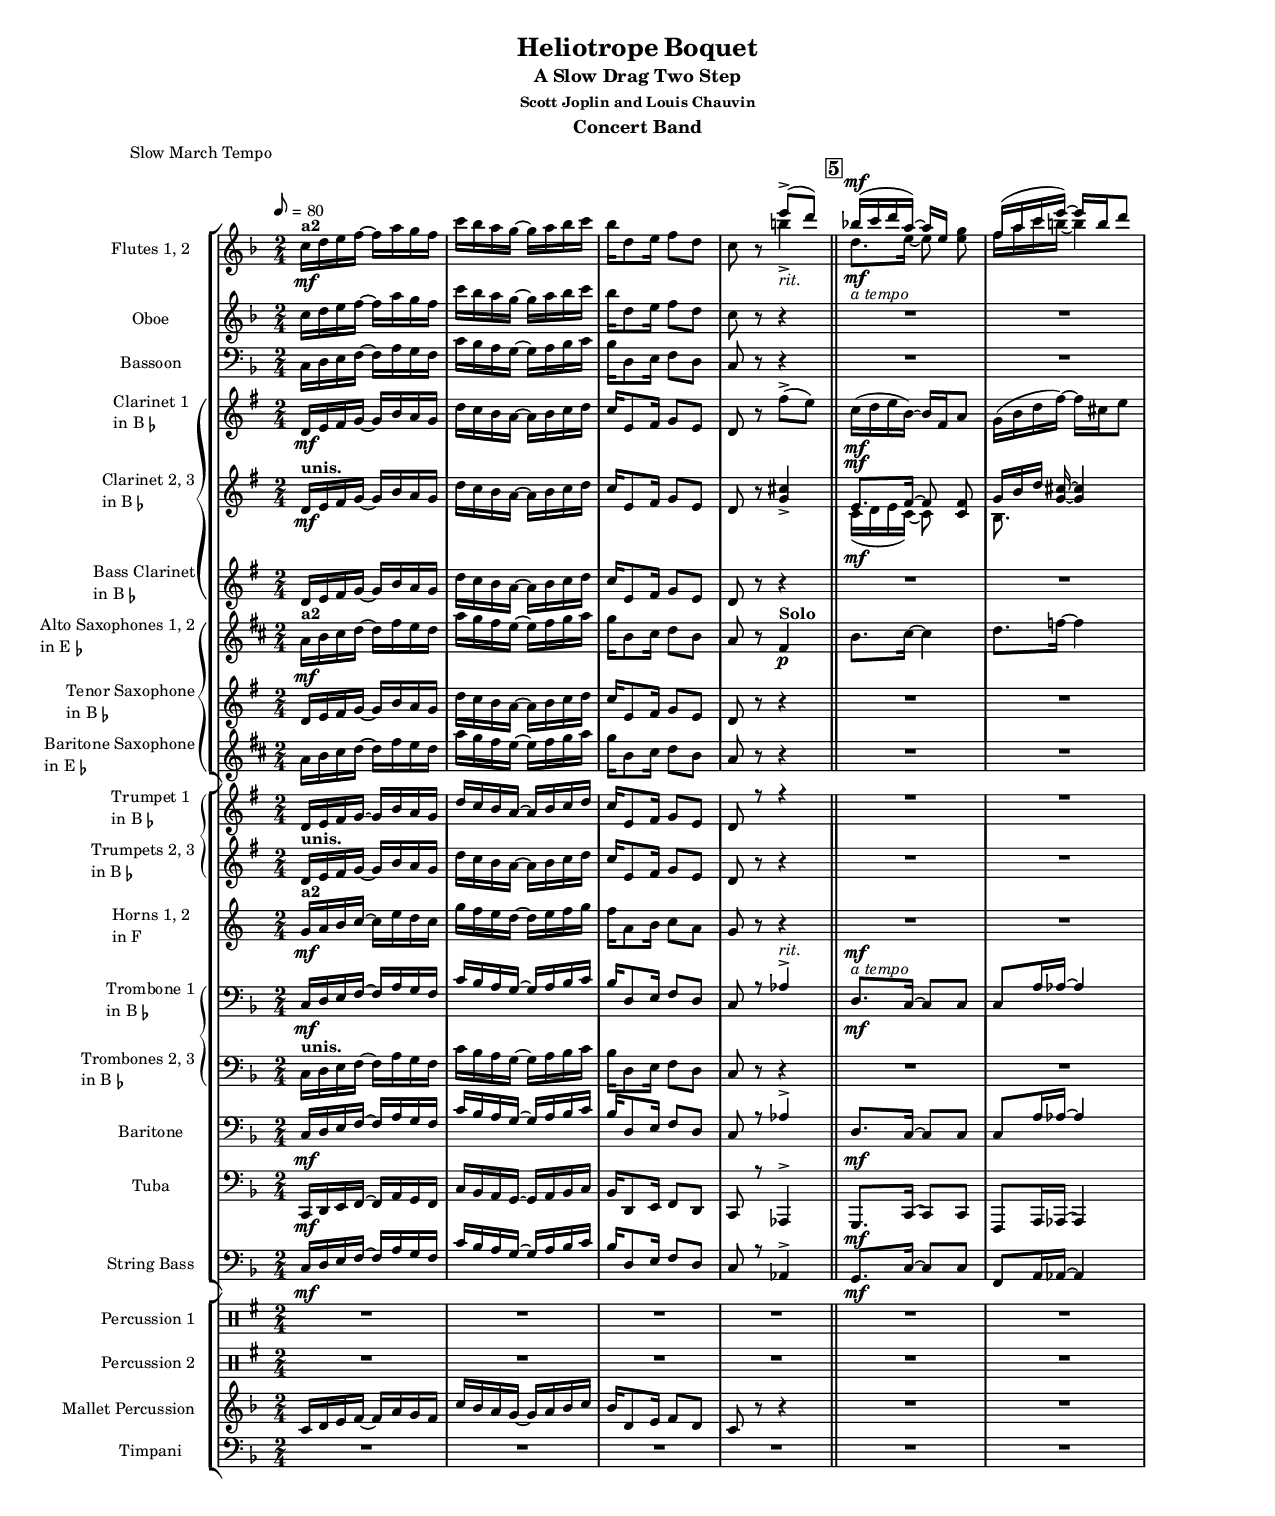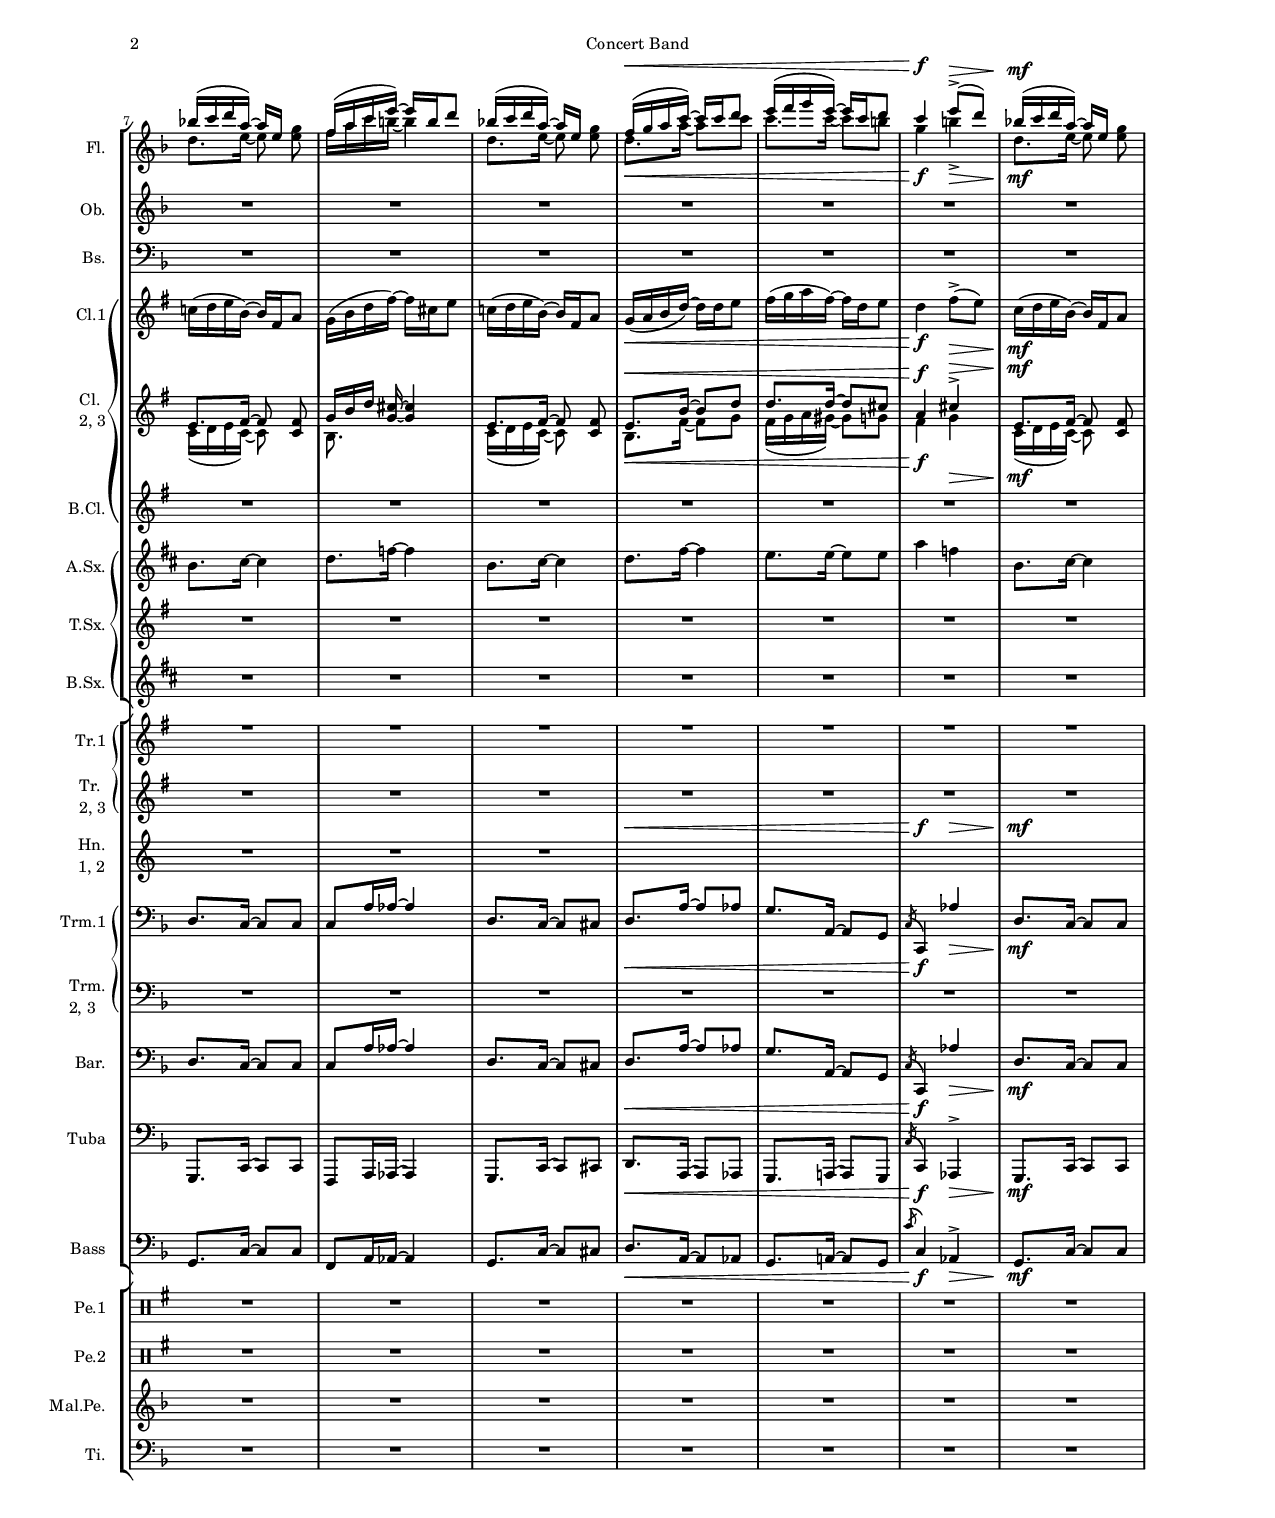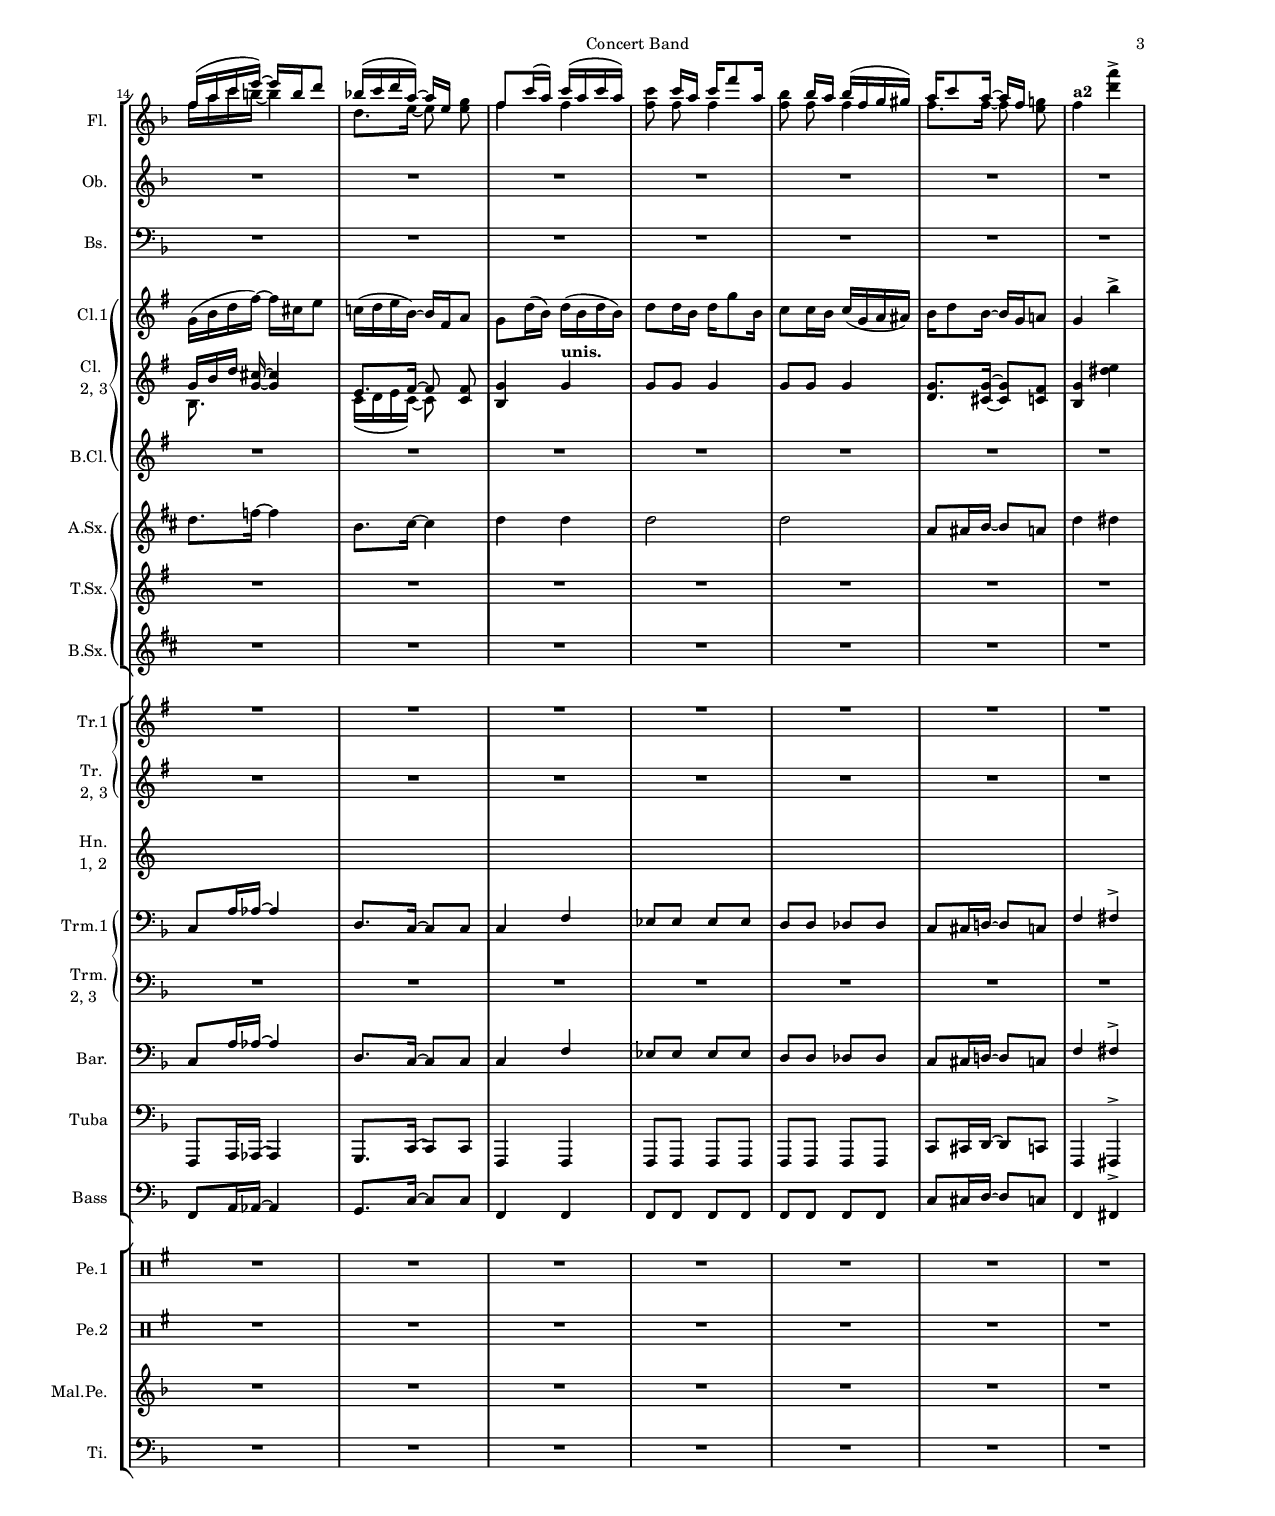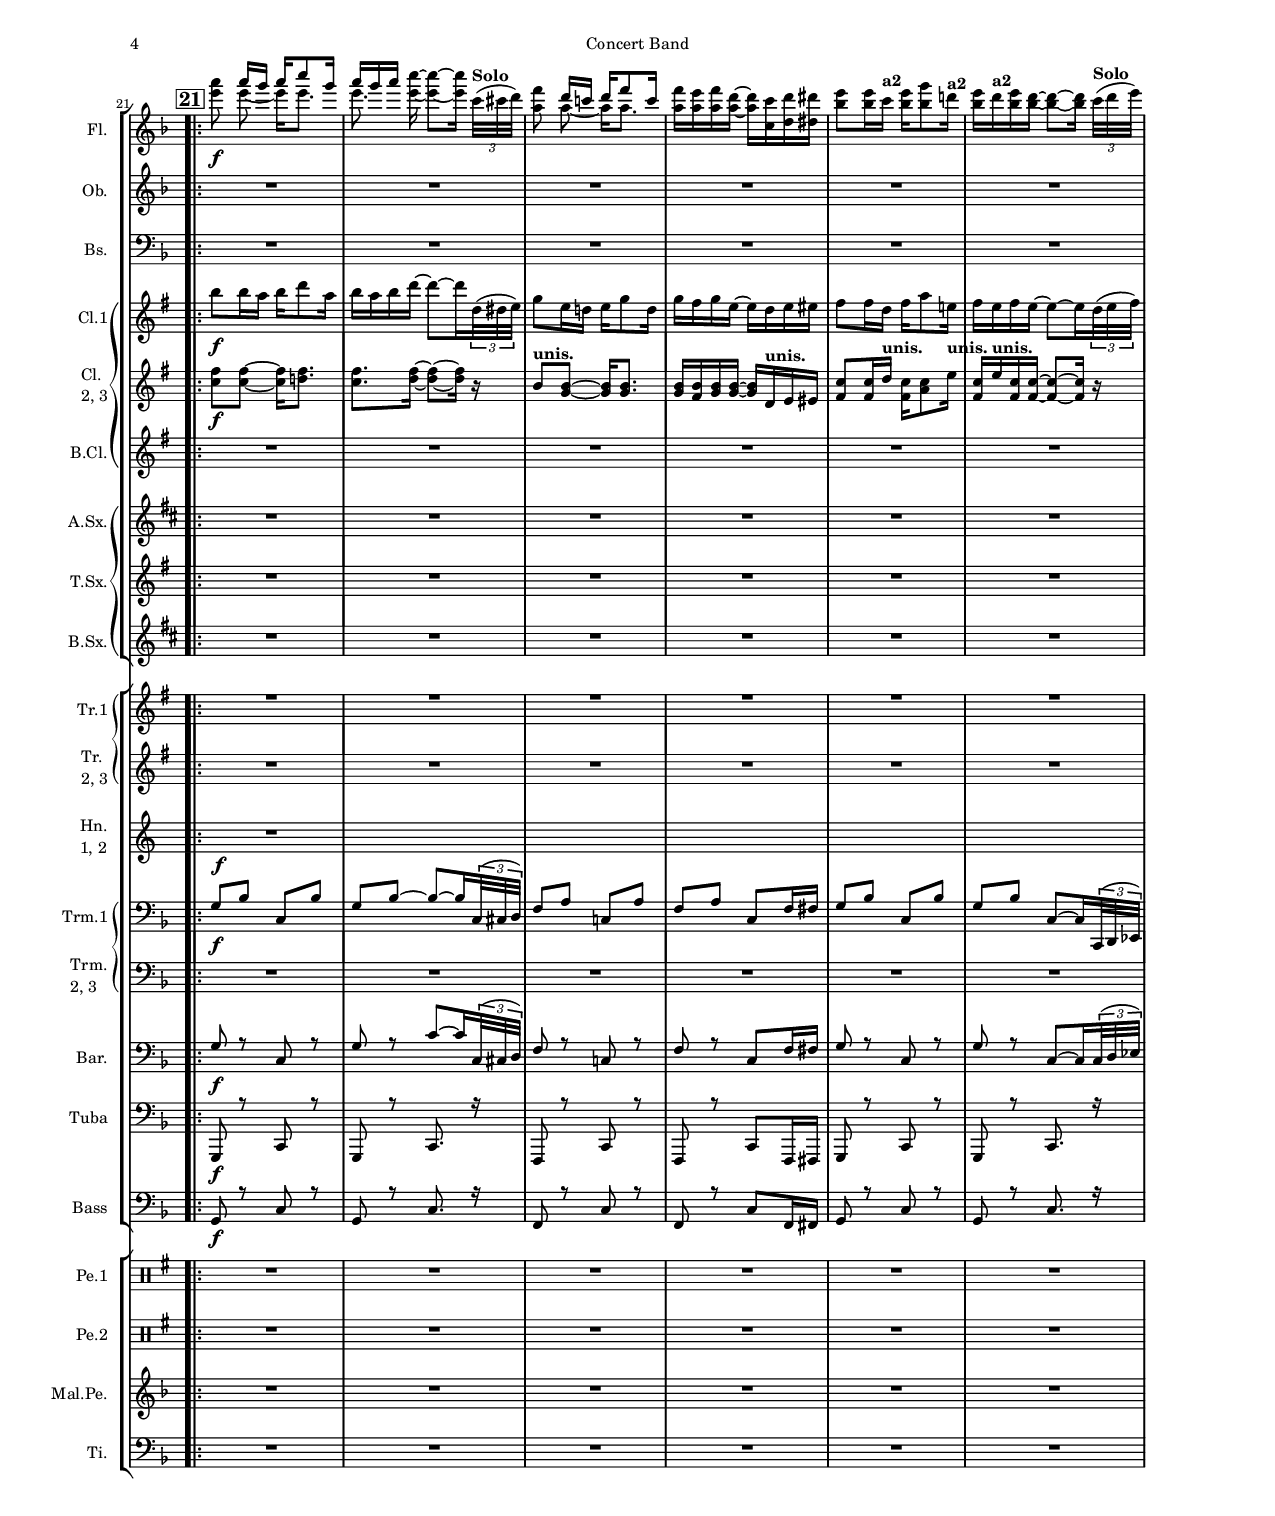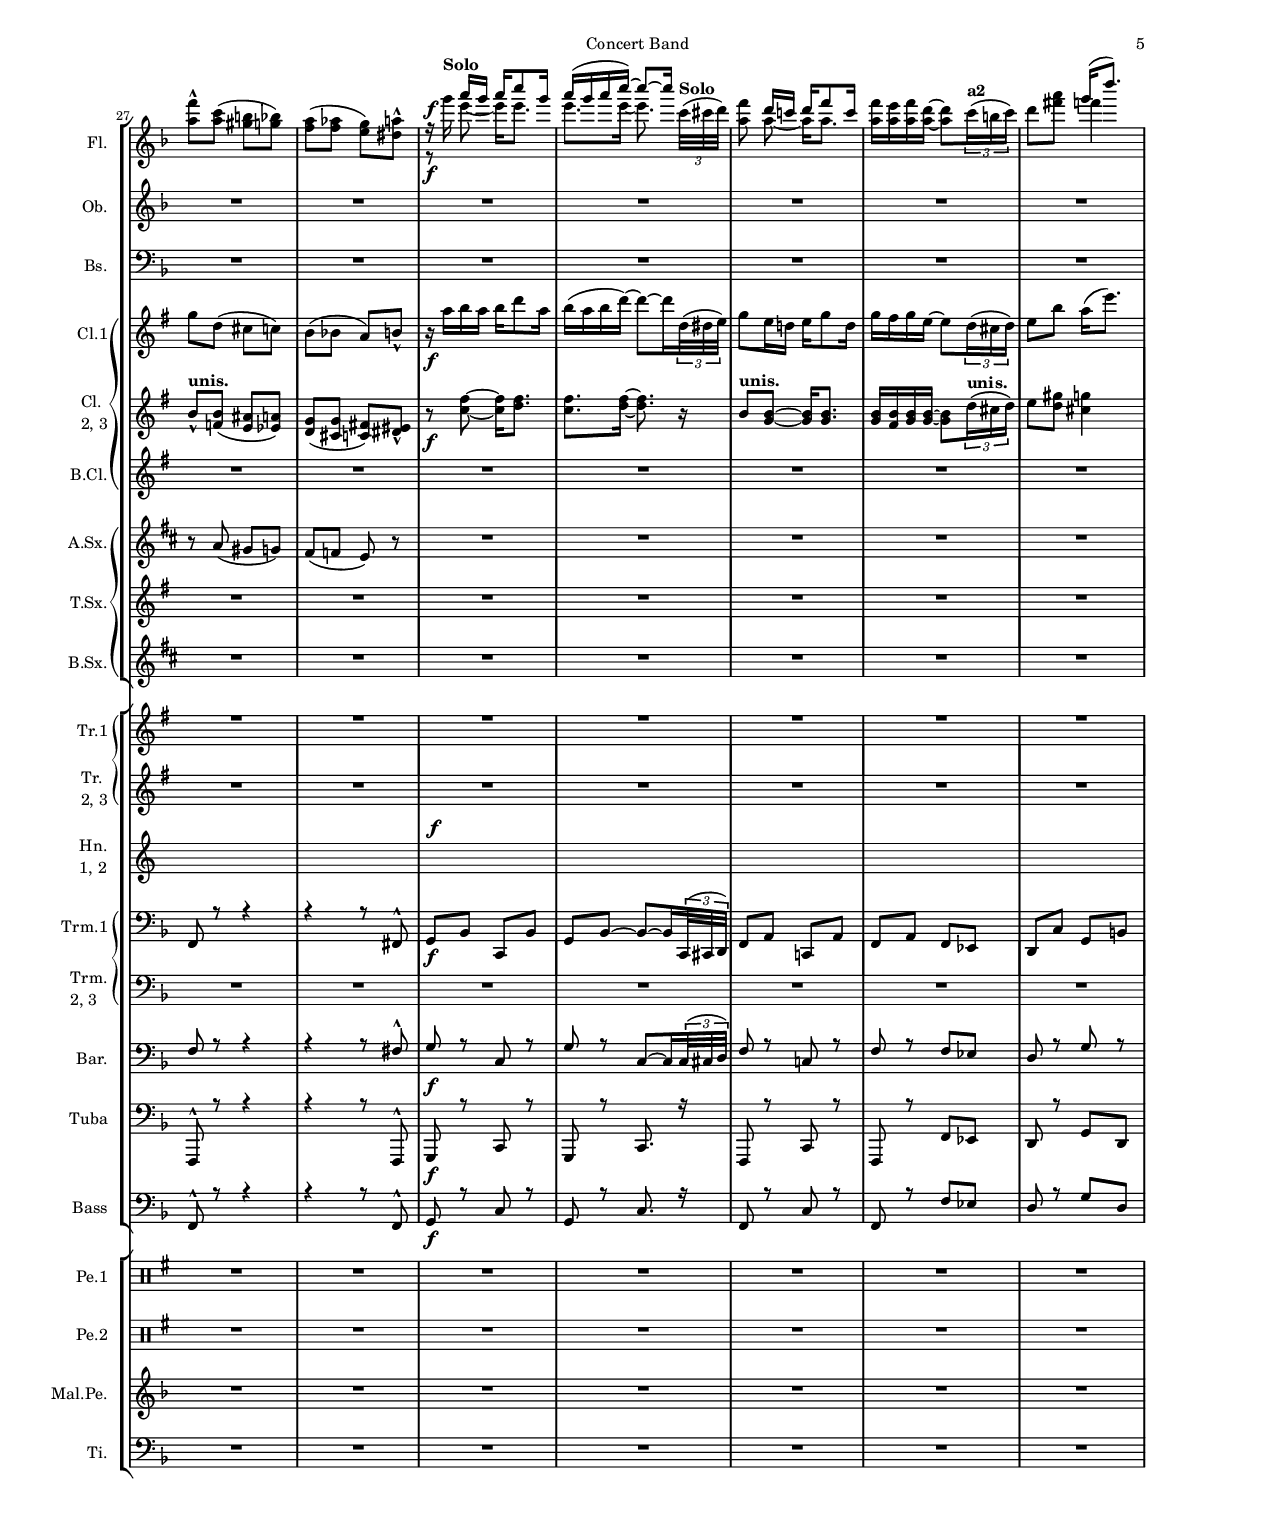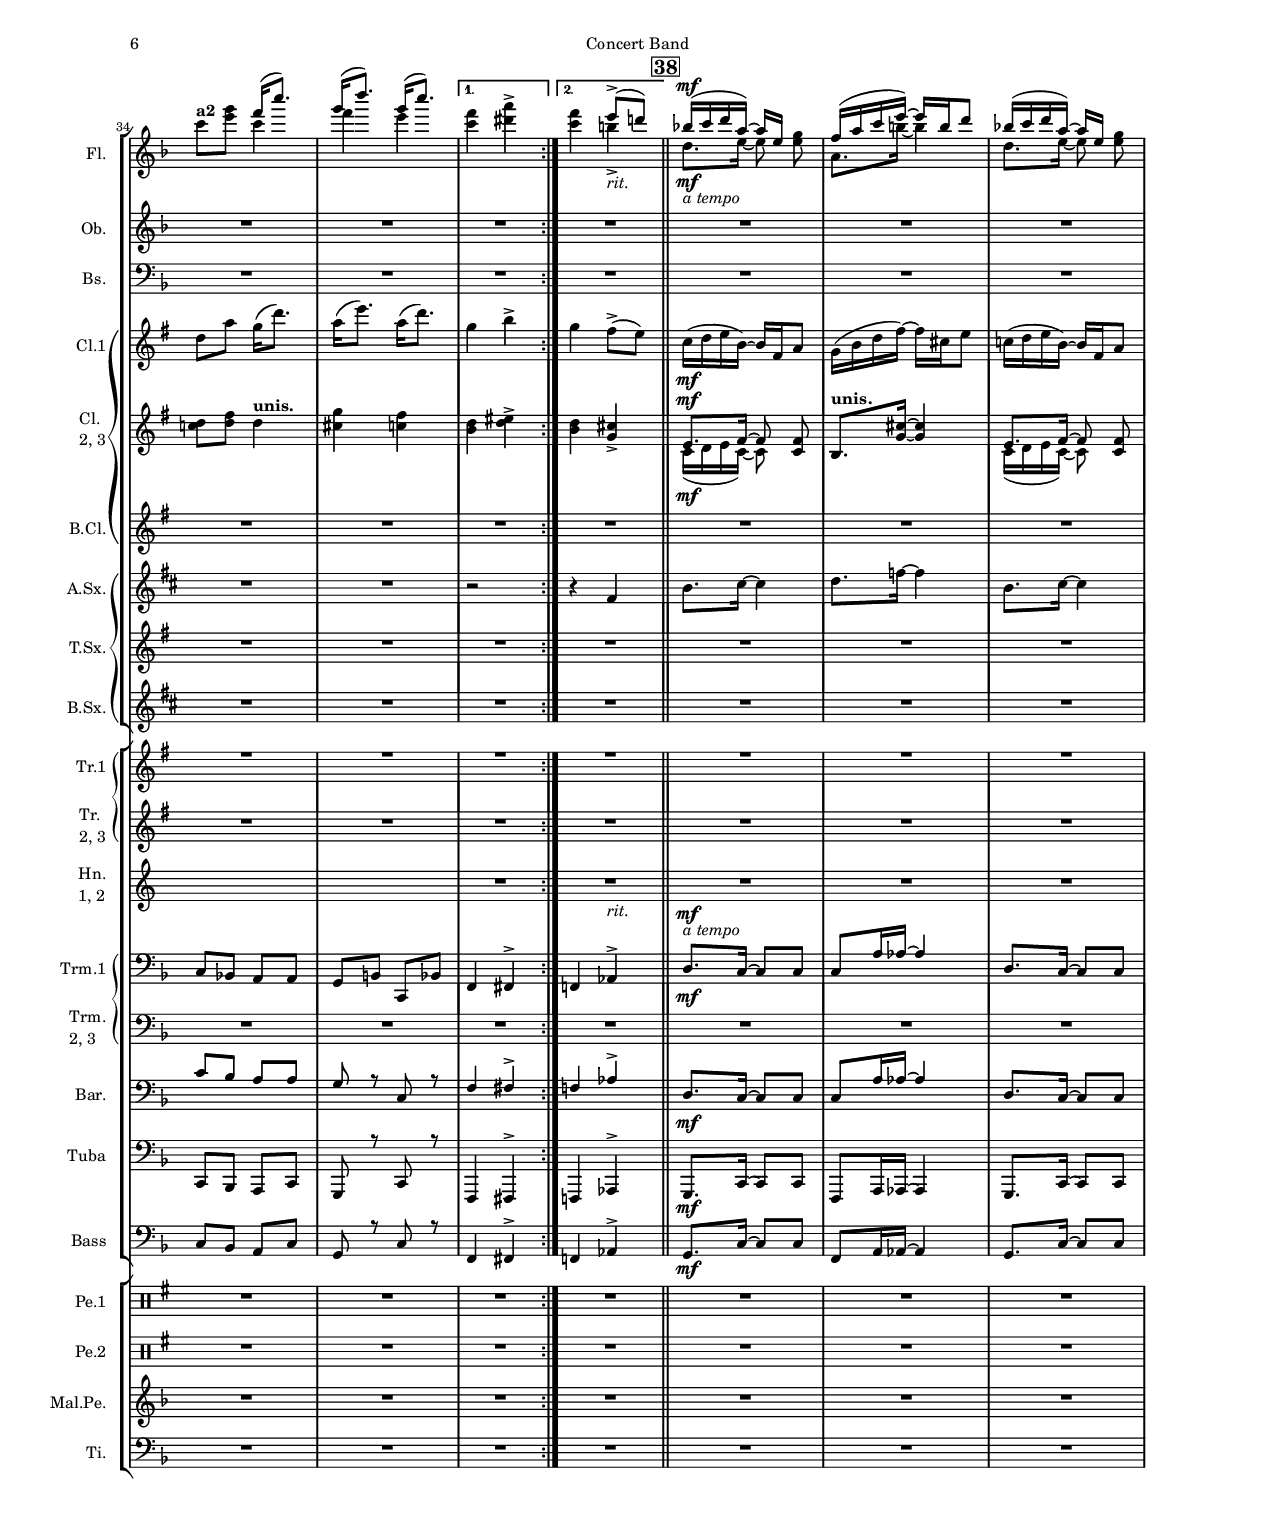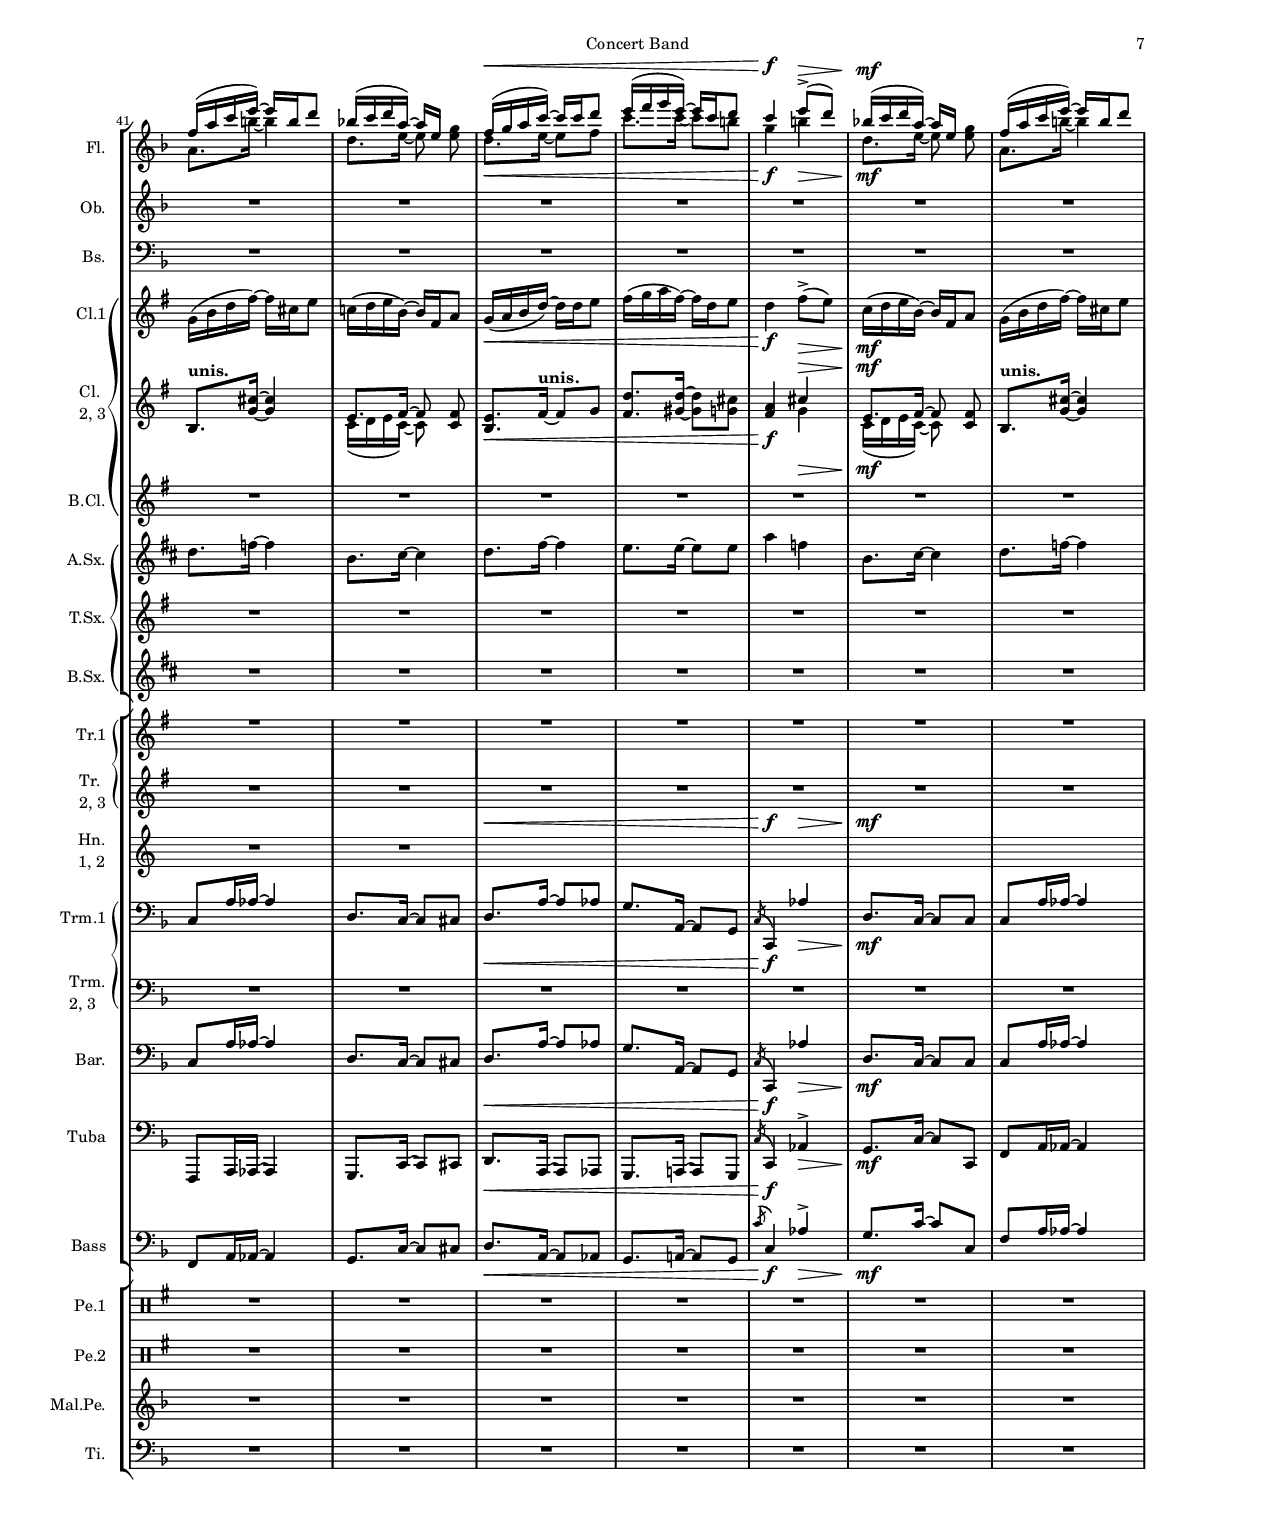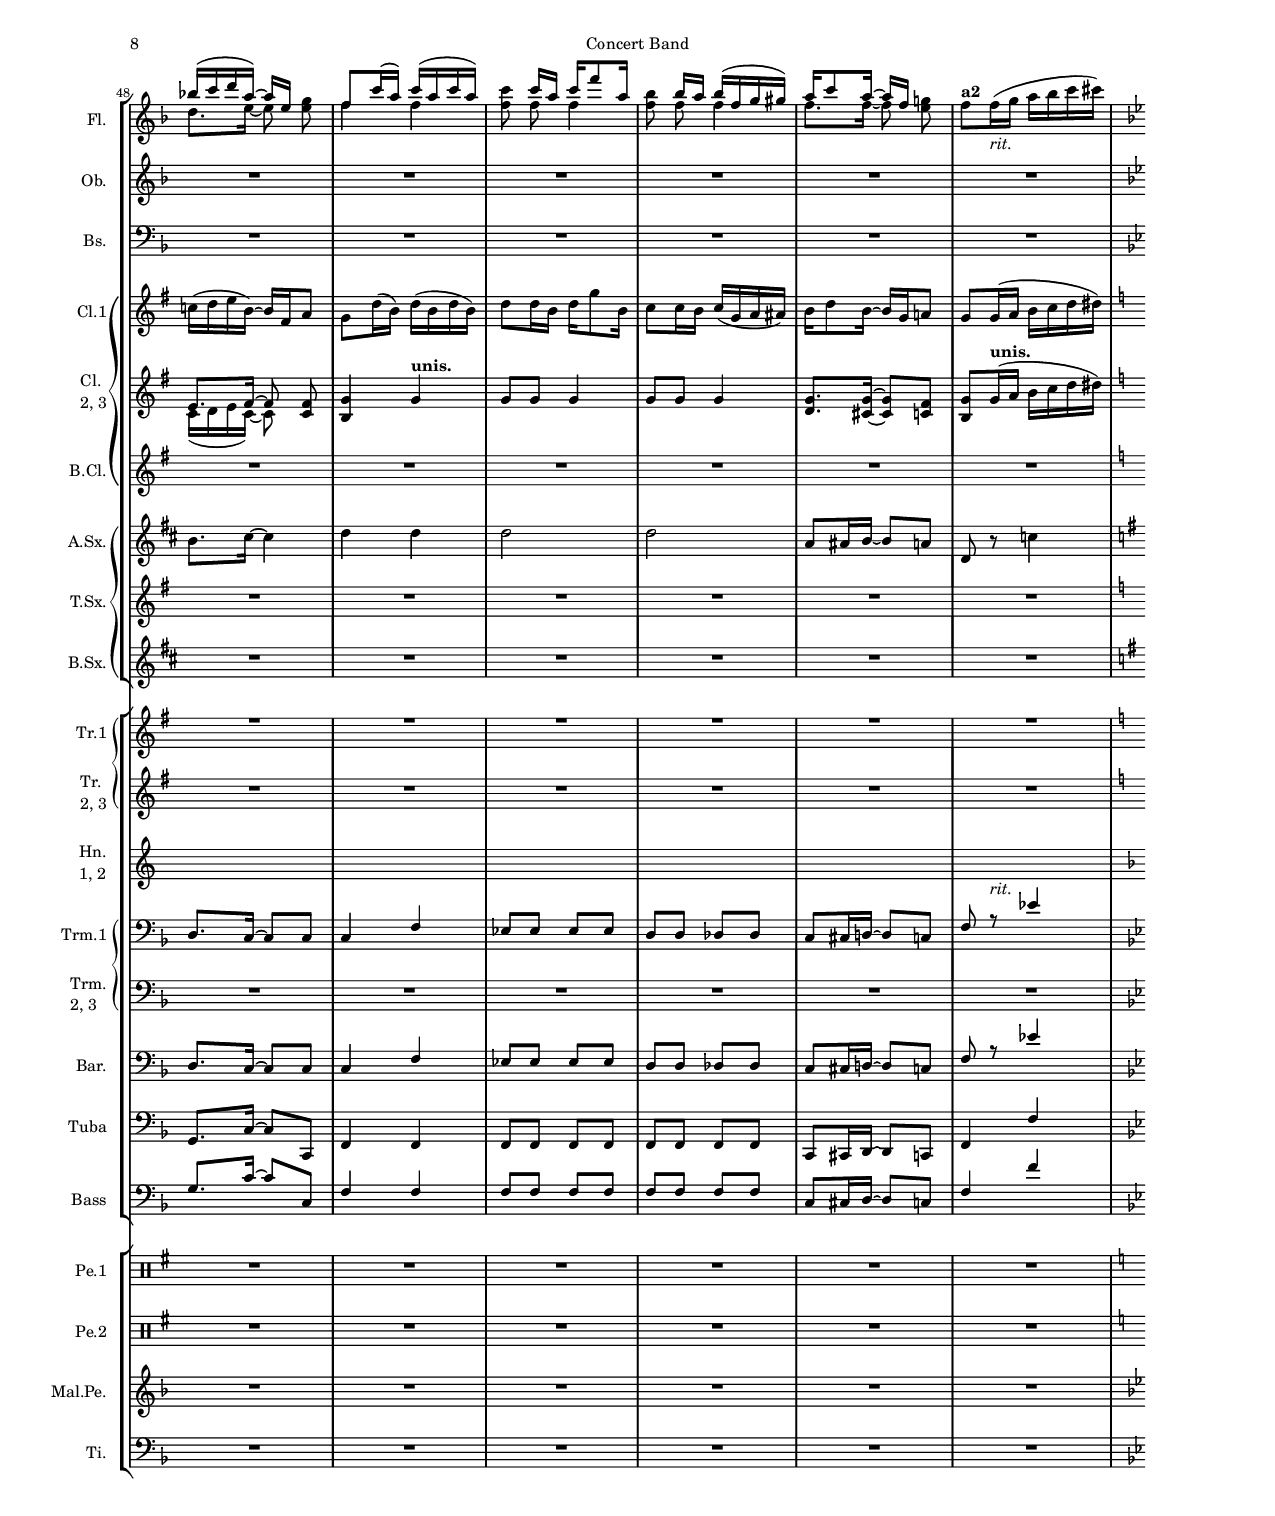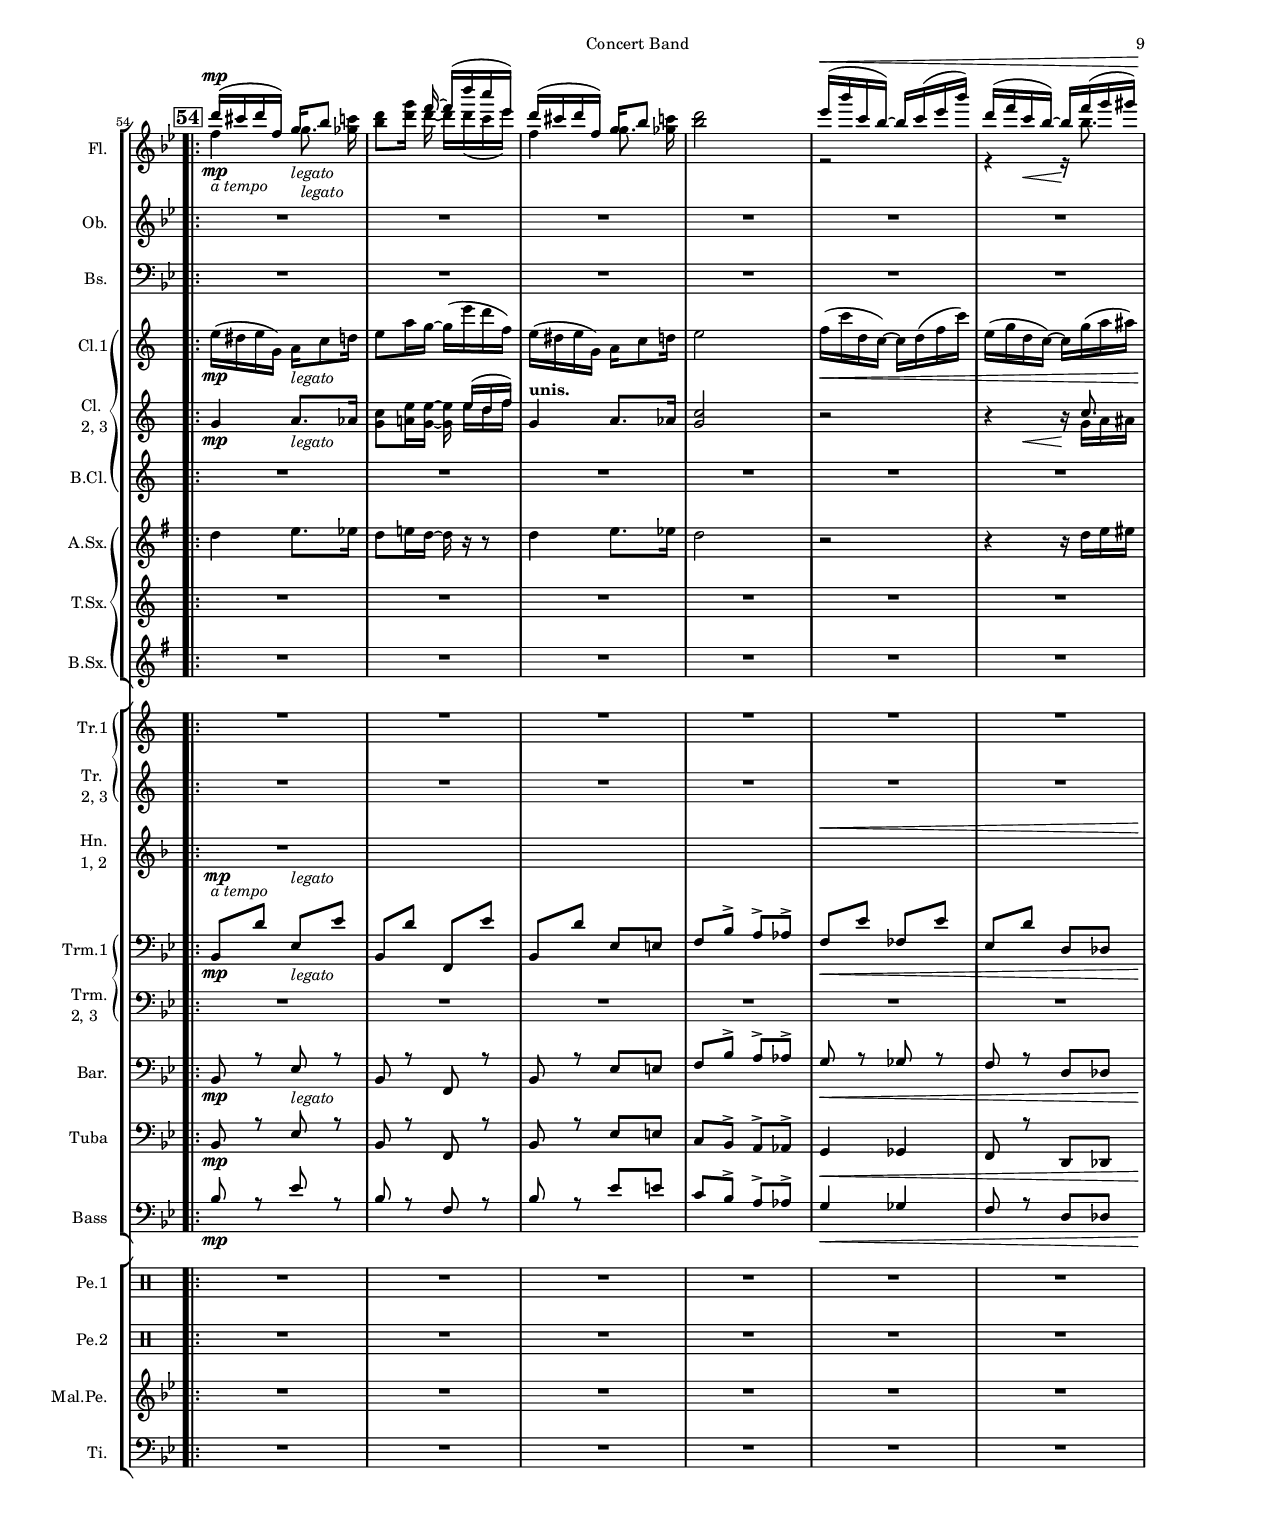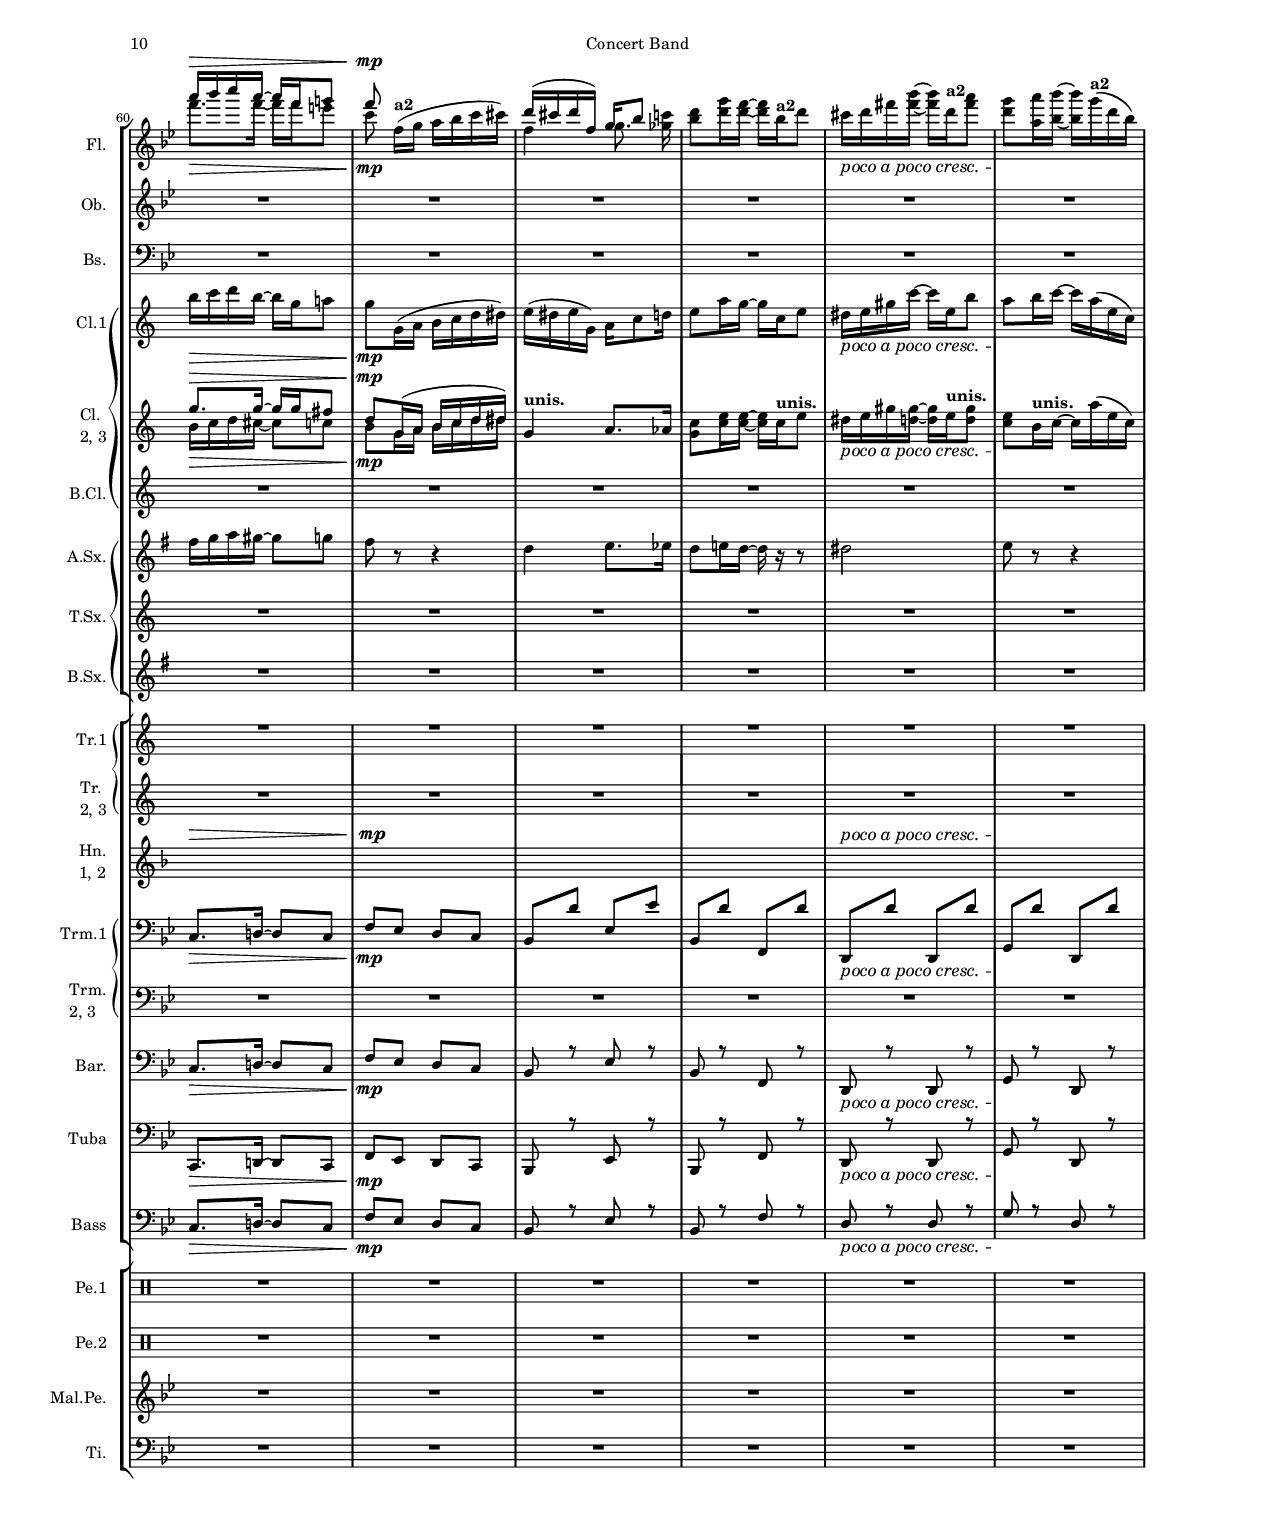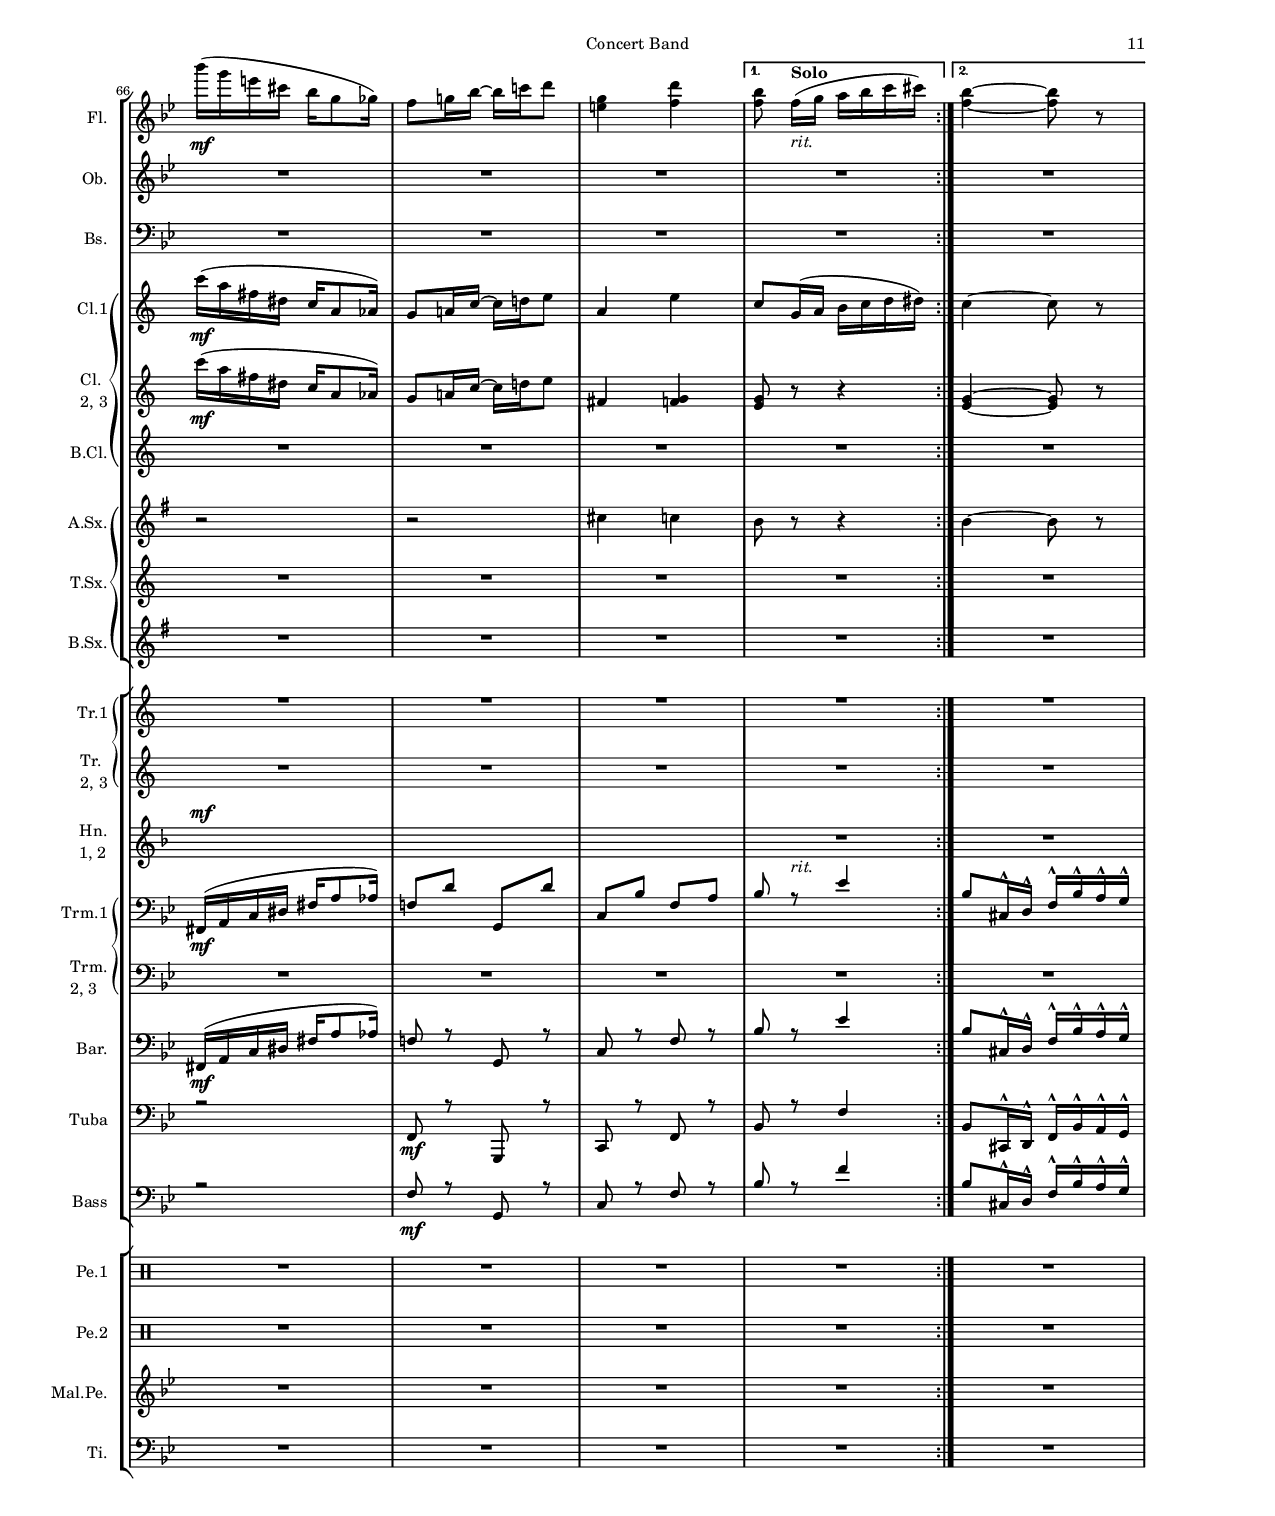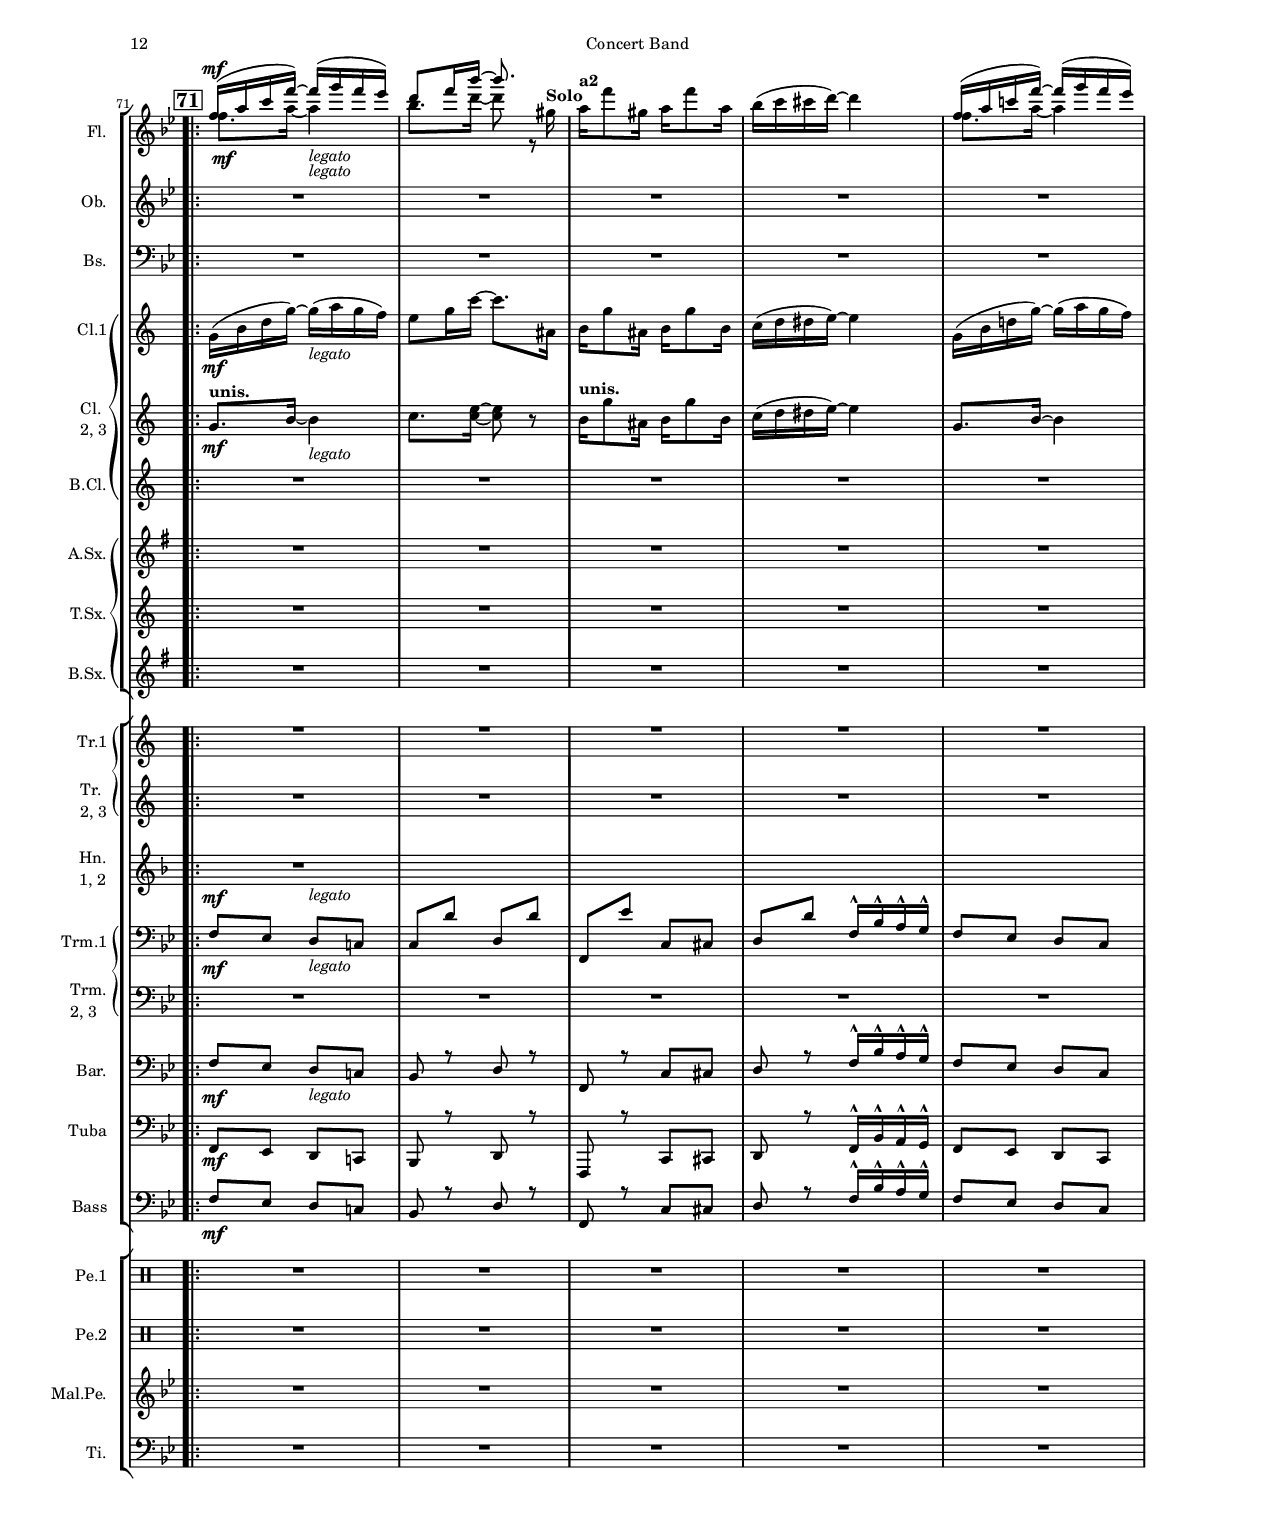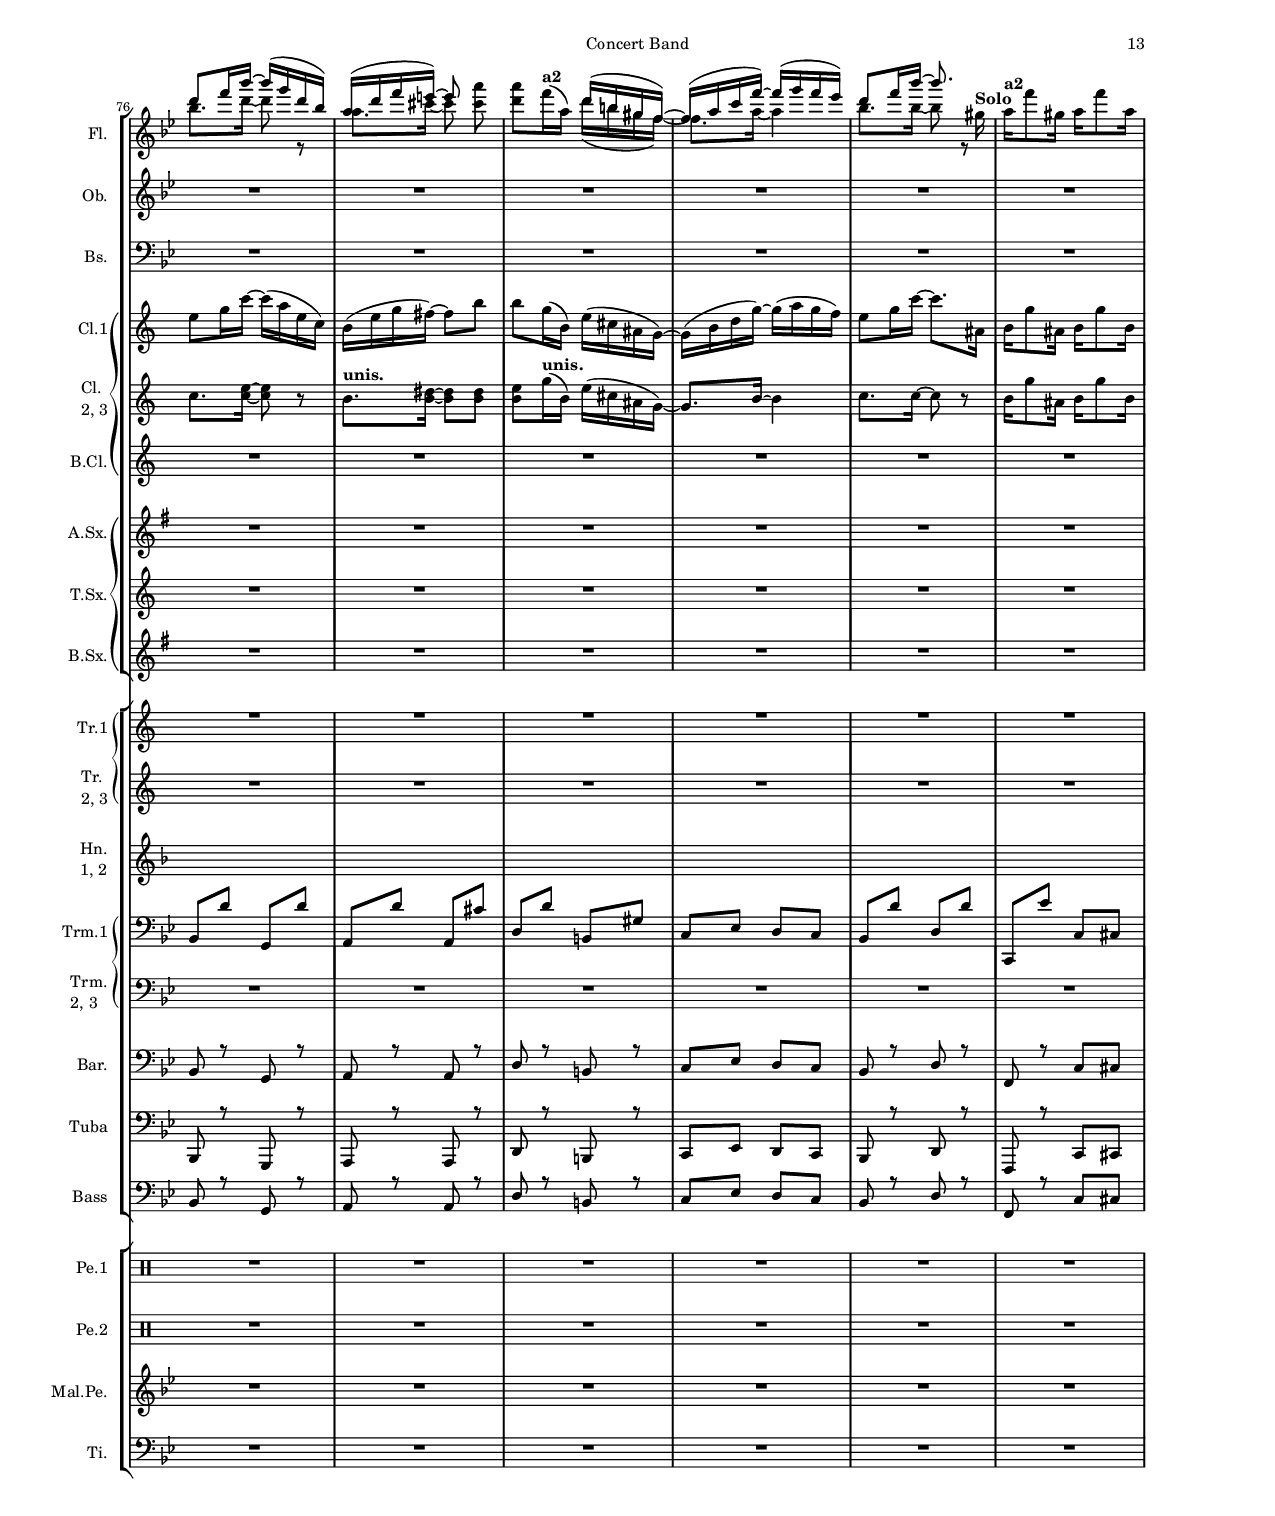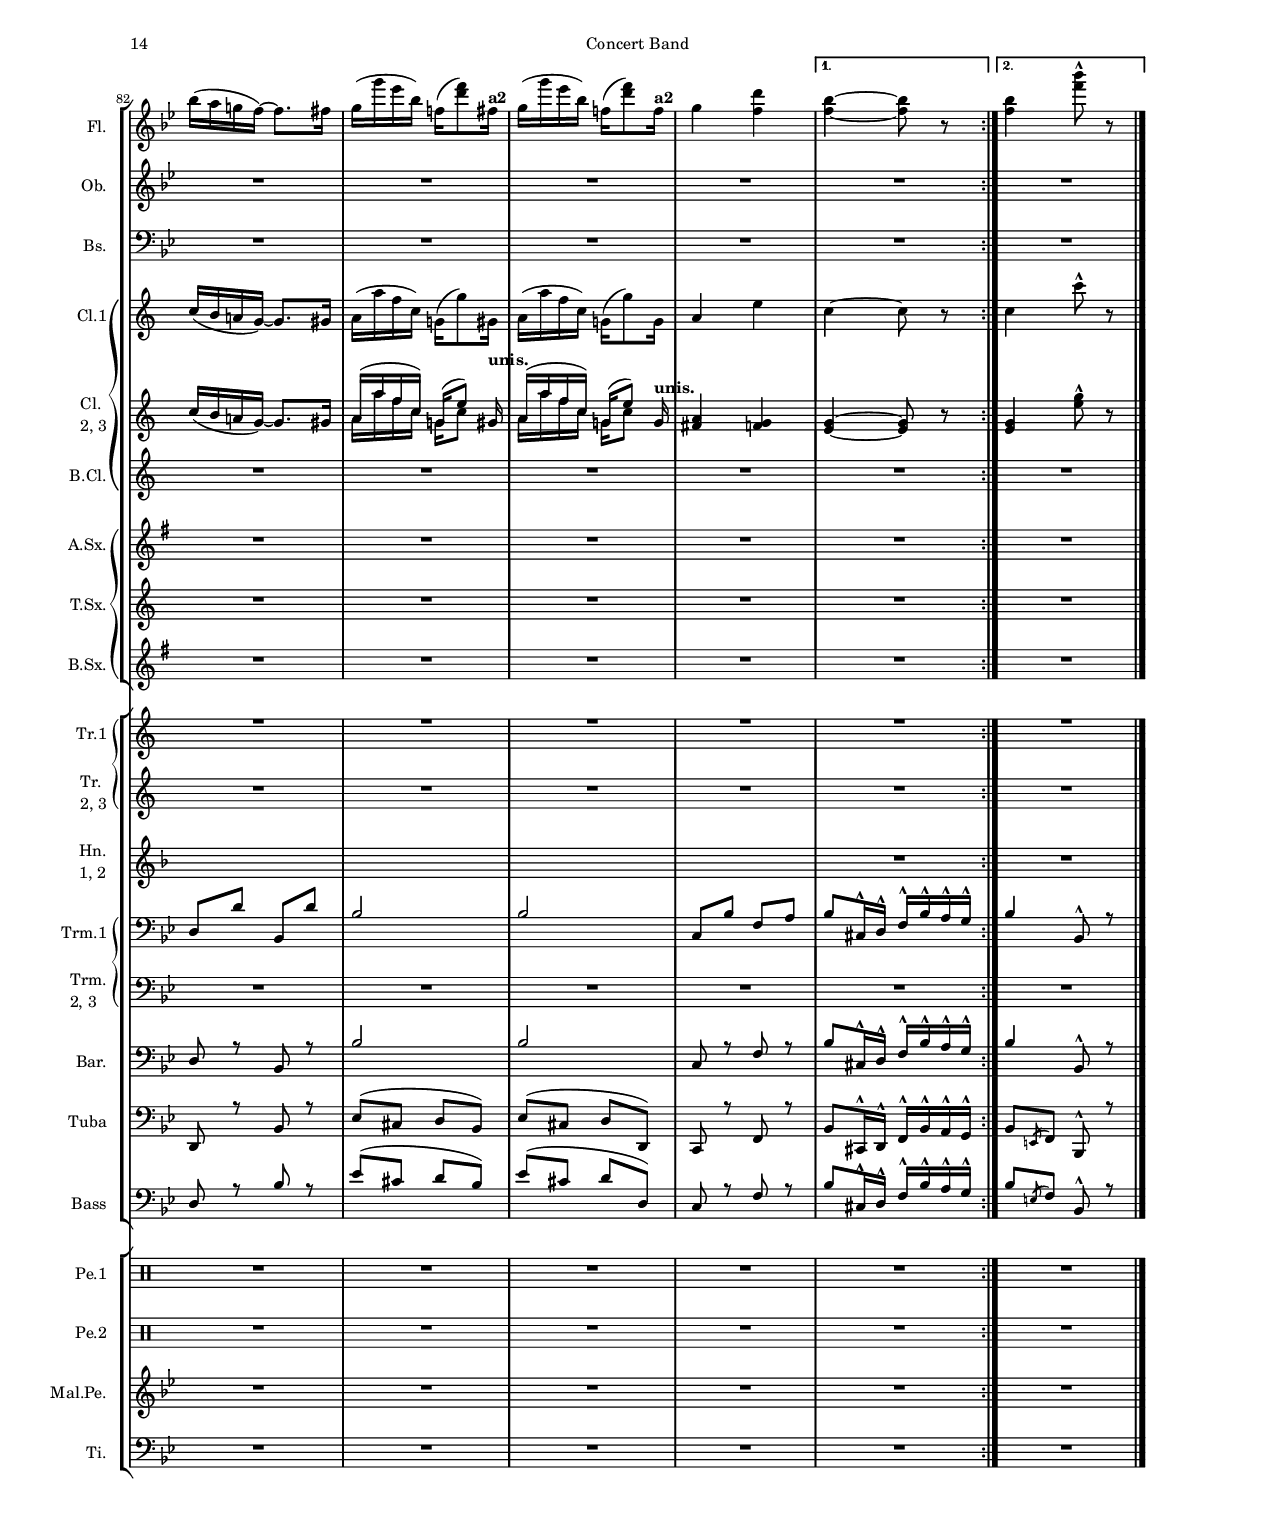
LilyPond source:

\version "2.22.2"

\include "config.lyi"
\include "defs.lyi"
\include "outline.lyi"
\version "2.22.2"

\include "config.lyi"
\include "defs.lyi"

fluteOneDyn =
{
  s2\mf |
  s2*3 |

  % 5
  s2\mf |
  s2*4 |
  s2\< |
  s2 |
  s4\!\f s4\>\! |
  s2\mf |
  s2*7 |

  % 21
  s2\f |
  s2*7 |
  s2\f |
  s2*8 |

  % 38
  s2\mf |
  s2*4 |
  s2\< |
  s2 |
  s4\!\f s4\>\! |
  s2\mf |
  s2*7 |

  % 54
  s4\mp s4_\legato |
  s2*3 |
  s2\< |
  s2 |
  s2\!\>\! |
  s2\mp |
  s2*2 |
  \crescTextPocoAPocoCresc s2\< |
  s2\! |
  s2\mf |
  s2*4 |

  % 71
  s4\mf s4_\legato |
  s2*16 |
}


fluteOneCues = \measures


fluteOneNotCues = \measures


fluteOneNotes =
{
  d16 e fis g~g b a g |
  d'16 c b a~a b c d |
  c16 e,8 fis16 g8 e |
  d8 r fis'->( e) |

  % 5
  c16( d e b)~b fis a8 |
  g16( b d fis)~fis cis e8 |
  c16( d e b)~b fis a8 |
  g16( b d fis)~fis cis e8 |
  c16( d e b)~b fis a8 |
  g16( a b d)~d d e8 |
  fis16( g a fis)~fis d e8 |
  d4 fis8->( e) |
  c16( d e b)~b fis a8 |
  g16( b d fis)~fis cis e8 |
  c16( d e b)~b fis a8 |
  g8 d'16( b) d( b d b) |
  d8 d16 b d g8 b,16 |
  c8 c16 b c( g a ais) |
  b16 d8 b16~b g a8 |
  g4 b'-> |

  \repeat volta 2
  {
    % 21
    b8 b16 a b d8 a16 |
    b16 a b d~d8~d16 \tuplet 3/2 { d,32( dis e) } |
    g8 e16 d e g8 d16 |
    g16 fis g e~e d e eis |
    fis8 fis16 d fis a8 e16 |
    fis16 e fis e~e8~e16 \tuplet 3/2 { d32( e fis) } |
    g8 d( cis c) |
    b8( bes a) b-^ |
    r16 a' b a b d8 a16 |
    b16( a b d)~d8~d16 \tuplet 3/2 { d,32( dis e) } |
    g8 e16 d e g8 d16 |
    g16 fis g e~e8 \tuplet 3/2 { d16( cis d) } |
    e8 b' a16( e'8.) |
    d,8 a' g16( d'8.) |
    a16( e'8.) a,16( d8.) |
  }
  \alternative
  {
    {
      g,4 b-> |
    }
    {
      g4 fis8->( e) |
    }
  }

  % 38
  c16( d e b)~b fis a8 |
  g16( b d fis)~fis cis e8 |
  c16( d e b)~b fis a8 |
  g16( b d fis)~fis cis e8 |
  c16( d e b)~b fis a8 |
  g16( a b d)~d d e8 |
  fis16( g a fis)~fis d e8 |
  d4 fis8->( e) |
  c16( d e b)~b fis a8 |
  g16( b d fis)~fis cis e8 |
  c16( d e b)~b fis a8 |
  g8 d'16( b) d( b d b) |
  d8 d16 b d g8 b,16 |
  c8 c16 b c( g a ais) |
  b16 d8 b16~b g a8 |
  g8 g16( a b c d dis) |

  \repeat volta 2
  {
    % 54
    e16( dis e g,) a c8 d16 |
    e8 a16 g~g( e' d f,) |
    e16( dis e g,) a c8 d16 |
    e2 |
    f16( c' d, c)~c d( f c') |
    e,16( g d c)~c g'( a ais) |
    b16 c d b~b g a8 |
    g8 g,16( a b c d dis) |
    e16( dis e g,) a c8 d16 |
    e8 a16 g~g c, e8 |
    dis16 e gis c~c e, b'8 |
    a8 b16 c~c a( e c) |
    c'16( a fis dis c a8 aes16) |
    g8 a16 c~c d e8 |
    a,4 e' |
  }
  \alternative
  {
    {
      c8 g16( a b c d dis) |
    }
    {
      c4~c8 r8 |
    }
  }

  \repeat volta 2
  {
    % 71
    g16( b d g)~g( a g f) |
    e8 g16 c~c8. ais,16 |
    b16 g'8 ais,16 b g'8 b,16 |
    c16( d dis e)~e4 |
    g,16( b d g)~g( a g f) |
    e8 g16 c~c( a e c) |
    b16( e g fis)~fis8 b |
    b8 g16( b,) e( cis ais g)~ |
    g16( b d g)~g( a g f) |
    e8 g16 c~c8. ais,16 |
    b16 g'8 ais,16 b g'8 b,16 |
    c16( b a g)~g8. gis16 |
    a16( a' f c) g( g'8) gis,16 |
    a16( a' f c) g( g'8) g,16 |
    a4 e' |
  }
  \alternative
  {
    {
      c4~c8 r8 |
    }
    {
      c4 c'8-^ r8 |
    }
  }
}


fluteOneScore = \transpose c \concertKey \relative c' { << \fluteOneNotes \fluteOneNotCues \fluteOneDyn >> }
fluteOnePart  = \transpose c \concertKey \relative c' { << \fluteOneNotes \fluteOneCues    \fluteOneDyn >> }

\version "2.22.2"

\include "config.lyi"
\include "defs.lyi"

fluteTwoDyn =
{
  s2\mf |
  s2*3 |

  % 5
  s2\mf |
  s2*4 |
  s2\< |
  s2 |
  s4\!\f s4\>\! |
  s2\mf |
  s2*7 |

  % 21
  s2\f |
  s2*7 |
  s2\f |
  s2*8 |

  % 38
  s2\mf |
  s2*4 |
  s2\< |
  s2 |
  s4\!\f s4\>\! |
  s2\mf |
  s2*7 |

  % 54
  s4\mp s4_\legato |
  s2*4 |
  s8 s8\<s4\! |
  s2\> |
  s2\!\mp |
  s2*2 |
  \crescTextPocoAPocoCresc s2\< |
  s2\! |
  s2\mf |
  s2*4 |

  % 71
  s4\mf s4_\legato |
  s2*16 |
}


fluteTwoCues = \measures


fluteTwoNotCues = \measures


fluteTwoNotes =
{
  d16 e fis g~g b a g |
  d'16 c b a~a b c d |
  c16 e,8 fis16 g8 e |
  d8 r cis'4-> |

  % 5
  e,8. fis16~fis8 fis8 |
  g16 b d cis~cis4 |
  e,8. fis16~fis8 fis8 |
  g16 b d cis~cis4 |
  e,8. fis16~fis8 fis8 |
  e8. b'16~b8 d |
  d8. d16~d8 cis8 |
  a4 cis-> |
  e,8. fis16~fis8 fis8 |
  g16 b d cis~cis4 |
  e,8. fis16~fis8 fis8 |
  g4 g |
  g8 g g4 |
  g8 g g4 |
  g8. g16~g8 fis8 |
  g4 e' |

  \repeat volta 2
  {
    % 21
    fis8 fis~fis16 fis8. |
    fis8. fis16~fis8~fis16 r16 |
    b,8 b8~b16 b8. |
    b16 b b b~b d, e eis |
    c'8 c16 d c c8 e16 |
    c16 e c c~c8~c16 r16 |
    b8-^ b( ais a) |
    g8( g fis) eis-^ |
    r8 fis'8~fis16 fis8. |
    fis8. fis16~fis8. r16 |
    b,8 b~b16 b8. |
    b16 b b b~b8 \tuplet 3/2 { d16( cis d) } |
    e8 gis g4 |
    d8 fis d4 |
    g4 fis |
  }
  \alternative
  {
    {
      d4 eis-> |
    }
    {
      d4 cis-> |
    }
  }

  % 38
  e,8. fis16~fis8 fis |
  b,8. cis'16~cis4 |
  e,8. fis16~fis8 fis8 |
  b,8. cis'16~cis4 |
  e,8. fis16~fis8 fis8 |
  e8. fis16~fis8 g |
  d'8. d16~d8 cis |
  a4 cis |
  e,8. fis16~fis8 fis |
  b,8. cis'16~cis4 |
  e,8. fis16~fis8 fis8 |
  g4 g |
  g8 g8 g4 |
  g8 g8 g4 |
  g8. g16~g8 fis |
  g8 g16( a b c d dis) |

  \repeat volta 2
  {
    % 54
    g,4 a8. aes16 |
    c8 e16 e~e e( d f) |
    g,4 a8. aes16 |
    c2 |
    r2 |
    r4 r16 c8. |
    g'8. g16~g16 g fis8 |
    d8 g,16( a b c d dis) |
    g,4 a8. aes16 |
    c8 e16 e~e c e8 |
    dis16 e gis gis~gis e gis8 |
    e8 b16 c~c a'( e c) |
    c'16( a fis dis c a8 aes16) |
    g8 a16 c~c d e8 |
    fis,4 g |
  }
  \alternative
  {
    {
      g8 r r4 |
    }
    {
      g4~g8 r8 |
    }
  }

  \repeat volta 2
  {
    % 71
    g8. b16~b4 |
    c8. e16~e8 r8 |
    b16 g'8 ais,16 b g'8 b,16 |
    c16( d dis e)~e4 |
    g,8. b16~b4 |
    c8. e16~e8 r8 |
    b8. dis16~dis8 dis |
    e8 g16( b,) e( cis ais g)~ |
    g8. b16~b4 |
    c8. c16~c8 r8 |
    b16 g'8 ais,16 b g'8 b,16 |
    c16( b a g)~g8. gis16 |
    a16( a' f c) g( e'8) gis,16 |
    a16( a' f c) g( e'8) g,16 |
    a4 g |
  }
  \alternative
  {
    {
      g4~g8 r8 |
    }
    {
      g4 g'8-^ r |
    }
  }
}


fluteTwoScore = \transpose c \concertKey \relative c' { << \fluteTwoNotes \fluteTwoNotCues \fluteTwoDyn >> }
fluteTwoPart  = \transpose c \concertKey \relative c' { << \fluteTwoNotes \fluteTwoCues    \fluteTwoDyn >> }

\version "2.22.2"

\include "config.lyi"
\include "defs.lyi"

oboeDyn =
{
  s2*4 |
  % 5
  s2*16 |

  \repeat volta 2
  {
    % 21
    s2*15 |
  }
  \alternative
  {
    {
      s2 |
    }
    {
      s2 |
    }
  }

  % 38
  s2*16 |

  \repeat volta 2
  {
    % 54
    s2*15 |
  }
  \alternative
  {
    {
      s2 |
    }
    {
      s2 |
    }
  }

  \repeat volta 2
  {
    % 71
    s2*15 |
  }
  \alternative
  {
    {
      s2 |
    }
    {
      s2 |
    }
  }
}


oboeCues = \measures


oboeNotCues = \measures


oboeNotes =
{
  d16 e fis g~g b a g |
  d'16 c b a~a b c d |
  c16 e,8 fis16 g8 e |
  d8 r r4 |

  % 5
  R2*16 |

  \repeat volta 2
  {
    % 21
    R2*15 |
  }
  \alternative
  {
    {
      R2 |
    }
    {
      R2 |
    }
  }

  % 38
  R2*16 |

  \repeat volta 2
  {
    % 54
    R2*15 |
  }
  \alternative
  {
    {
      R2 |
    }
    {
      R2 |
    }
  }

  \repeat volta 2
  {
    % 71
    R2*15 |
  }
  \alternative
  {
    {
      R2 |
    }
    {
      R2 |
    }
  }
}


oboeScore = \transpose c \concertKey \relative c' { << \oboeNotes \oboeNotCues \oboeDyn >> }
oboePart  = \transpose c \concertKey \relative c' { << \oboeNotes \oboeCues    \oboeDyn >> }

\version "2.22.2"

\include "config.lyi"
\include "defs.lyi"

bassoonDyn =
{
  s2*4 |
  % 5
  s2*16 |

  \repeat volta 2
  {
    % 21
    s2*15 |
  }
  \alternative
  {
    {
      s2 |
    }
    {
      s2 |
    }
  }

  % 38
  s2*16 |

  \repeat volta 2
  {
    % 54
    s2*15 |
  }
  \alternative
  {
    {
      s2 |
    }
    {
      s2 |
    }
  }

  \repeat volta 2
  {
    % 71
    s2*15 |
  }
  \alternative
  {
    {
      s2 |
    }
    {
      s2 |
    }
  }
}


bassoonCues = \measuresBC


bassoonNotCues = \measuresBC


bassoonNotes =
{
  d16 e fis g~g b a g |
  d'16 c b a~a b c d |
  c16 e,8 fis16 g8 e |
  d8 r r4 |

  % 5
  R2*16 |

  \repeat volta 2
  {
    % 21
    R2*15 |
  }
  \alternative
  {
    {
      R2 |
    }
    {
      R2 |
    }
  }

  % 38
  R2*16 |

  \repeat volta 2
  {
    % 54
    R2*15 |
  }
  \alternative
  {
    {
      R2 |
    }
    {
      R2 |
    }
  }

  \repeat volta 2
  {
    % 71
    R2*15 |
  }
  \alternative
  {
    {
      R2 |
    }
    {
      R2 |
    }
  }
}


bassoonScore = \transpose c \concertKey \relative c, { << \bassoonNotes \bassoonNotCues \bassoonDyn >> }
bassoonPart  = \transpose c \concertKey \relative c, { << \bassoonNotes \bassoonCues    \bassoonDyn >> }

\version "2.22.2"

\include "config.lyi"
\include "defs.lyi"

clarinetOneDyn =
{
  s2\mf |
  s2*3 |

  % 5
  s2\mf |
  s2*4 |
  s2\< |
  s2 |
  s4\!\f s4\>\! |
  s2\mf |
  s2*7 |

  % 21
  s2\f |
  s2*7 |
  s2\f |
  s2*8 |

  % 38
  s2\mf |
  s2*4 |
  s2\< |
  s2 |
  s4\!\f s4\>\! |
  s2\mf |
  s2*7 |

  % 54
  s4\mp s4_\legato |
  s2*3 |
  s2\< |
  s2 |
  s2\!\>\! |
  s2\mp |
  s2*2 |
  \crescTextPocoAPocoCresc s2\< |
  s2\! |
  s2\mf |
  s2*4 |

  % 71
  s4\mf s4_\legato |
  s2*16 |
}


clarinetOneCues = \measures


clarinetOneNotCues = \measures


clarinetOneNotes =
{
  d16 e fis g~g b a g |
  d'16 c b a~a b c d |
  c16 e,8 fis16 g8 e |
  d8 r fis'->( e) |

  % 5
  c16( d e b)~b fis a8 |
  g16( b d fis)~fis cis e8 |
  c16( d e b)~b fis a8 |
  g16( b d fis)~fis cis e8 |
  c16( d e b)~b fis a8 |
  g16( a b d)~d d e8 |
  fis16( g a fis)~fis d e8 |
  d4 fis8->( e) |
  c16( d e b)~b fis a8 |
  g16( b d fis)~fis cis e8 |
  c16( d e b)~b fis a8 |
  g8 d'16( b) d( b d b) |
  d8 d16 b d g8 b,16 |
  c8 c16 b c( g a ais) |
  b16 d8 b16~b g a8 |
  g4 b'-> |

  \repeat volta 2
  {
    % 21
    b8 b16 a b d8 a16 |
    b16 a b d~d8~d16 \tuplet 3/2 { d,32( dis e) } |
    g8 e16 d e g8 d16 |
    g16 fis g e~e d e eis |
    fis8 fis16 d fis a8 e16 |
    fis16 e fis e~e8~e16 \tuplet 3/2 { d32( e fis) } |
    g8 d( cis c) |
    b8( bes a) b-^ |
    r16 a' b a b d8 a16 |
    b16( a b d)~d8~d16 \tuplet 3/2 { d,32( dis e) } |
    g8 e16 d e g8 d16 |
    g16 fis g e~e8 \tuplet 3/2 { d16( cis d) } |
    e8 b' a16( e'8.) |
    d,8 a' g16( d'8.) |
    a16( e'8.) a,16( d8.) |
  }
  \alternative
  {
    {
      g,4 b-> |
    }
    {
      g4 fis8->( e) |
    }
  }

  % 38
  c16( d e b)~b fis a8 |
  g16( b d fis)~fis cis e8 |
  c16( d e b)~b fis a8 |
  g16( b d fis)~fis cis e8 |
  c16( d e b)~b fis a8 |
  g16( a b d)~d d e8 |
  fis16( g a fis)~fis d e8 |
  d4 fis8->( e) |
  c16( d e b)~b fis a8 |
  g16( b d fis)~fis cis e8 |
  c16( d e b)~b fis a8 |
  g8 d'16( b) d( b d b) |
  d8 d16 b d g8 b,16 |
  c8 c16 b c( g a ais) |
  b16 d8 b16~b g a8 |
  g8 g16( a b c d dis) |

  \repeat volta 2
  {
    % 54
    e16( dis e g,) a c8 d16 |
    e8 a16 g~g( e' d f,) |
    e16( dis e g,) a c8 d16 |
    e2 |
    f16( c' d, c)~c d( f c') |
    e,16( g d c)~c g'( a ais) |
    b16 c d b~b g a8 |
    g8 g,16( a b c d dis) |
    e16( dis e g,) a c8 d16 |
    e8 a16 g~g c, e8 |
    dis16 e gis c~c e, b'8 |
    a8 b16 c~c a( e c) |
    c'16( a fis dis c a8 aes16) |
    g8 a16 c~c d e8 |
    a,4 e' |
  }
  \alternative
  {
    {
      c8 g16( a b c d dis) |
    }
    {
      c4~c8 r8 |
    }
  }

  \repeat volta 2
  {
    % 71
    g16( b d g)~g( a g f) |
    e8 g16 c~c8. ais,16 |
    b16 g'8 ais,16 b g'8 b,16 |
    c16( d dis e)~e4 |
    g,16( b d g)~g( a g f) |
    e8 g16 c~c( a e c) |
    b16( e g fis)~fis8 b |
    b8 g16( b,) e( cis ais g)~ |
    g16( b d g)~g( a g f) |
    e8 g16 c~c8. ais,16 |
    b16 g'8 ais,16 b g'8 b,16 |
    c16( b a g)~g8. gis16 |
    a16( a' f c) g( g'8) gis,16 |
    a16( a' f c) g( g'8) g,16 |
    a4 e' |
  }
  \alternative
  {
    {
      c4~c8 r8 |
    }
    {
      c4 c'8-^ r8 |
    }
  }
}


clarinetOneScore    = \transpose c   \concertKey \relative c'' { << \clarinetOneNotes \clarinetOneNotCues \clarinetOneDyn >> }
clarinetBesOneScore = \transpose bes \concertKey \relative c'  { << \clarinetOneNotes \clarinetOneNotCues \clarinetOneDyn >> }
clarinetBesOnePart  = \transpose bes \concertKey \relative c'  { << \clarinetOneNotes \clarinetOneCues    \clarinetOneDyn >> }

\version "2.22.2"

\include "config.lyi"
\include "defs.lyi"

clarinetTwoDyn =
{
  s2\mf |
  s2*3 |

  % 5
  s2\mf |
  s2*4 |
  s2\< |
  s2 |
  s4\!\f s4\>\! |
  s2\mf |
  s2*7 |

  % 21
  s2\f |
  s2*7 |
  s2\f |
  s2*8 |

  % 38
  s2*5\mf |
  s2\< |
  s2 |
  s4\!\f s4\>\! |
  s2\mf |
  s2*7 |

  % 54
  s4\mp s4_\legato |
  s2*4 |
  s8 s8\<s4\! |
  s2\> |
  s2\!\mp |
  s2*2 |
  \crescTextPocoAPocoCresc s2\< |
  s2\! |
  s2\mf |
  s2*4 |

  % 71
  s4\mf s4_\legato |
  s2*16 |
}


clarinetTwoCues = \measures


clarinetTwoNotCues = \measures


clarinetTwoNotes =
{
  d16 e fis g~g b a g |
  d'16 c b a~a b c d |
  c16 e,8 fis16 g8 e |
  d8 r cis'4-> |

  % 5
  e,8. fis16~fis8 fis8 |
  g16 b d cis~cis4 |
  e,8. fis16~fis8 fis8 |
  g16 b d cis~cis4 |
  e,8. fis16~fis8 fis8 |
  e8. b'16~b8 d |
  d8. d16~d8 cis8 |
  a4 cis-> |
  e,8. fis16~fis8 fis8 |
  g16 b d cis~cis4 |
  e,8. fis16~fis8 fis8 |
  g4 g |
  g8 g g4 |
  g8 g g4 |
  g8. g16~g8 fis8 |
  g4 e' |

  \repeat volta 2
  {
    % 21
    fis8 fis~fis16 fis8. |
    fis8. fis16~fis8~fis16 r16 |
    b,8 b8~b16 b8. |
    b16 b b b~b d, e eis |
    c'8 c16 d c c8 e16 |
    c16 e c c~c8~c16 r16 |
    b8-^ b( ais a) |
    g8( g fis) eis-^ |
    r8 fis'8~fis16 fis8. |
    fis8. fis16~fis8. r16 |
    b,8 b~b16 b8. |
    b16 b b b~b8 \tuplet 3/2 { d16( cis d) } |
    e8 gis g4 |
    d8 fis d4 |
    g4 fis |
  }
  \alternative
  {
    {
      d4 eis-> |
    }
    {
      d4 cis-> |
    }
  }

  % 38
  e,8. fis16~fis8 fis |
  b,8. cis'16~cis4 |
  e,8. fis16~fis8 fis8 |
  b,8. cis'16~cis4 |
  e,8. fis16~fis8 fis8 |
  e8. fis16~fis8 g |
  d'8. d16~d8 cis |
  a4 cis |
  e,8. fis16~fis8 fis |
  b,8. cis'16~cis4 |
  e,8. fis16~fis8 fis8 |
  g4 g |
  g8 g8 g4 |
  g8 g8 g4 |
  g8. g16~g8 fis |
  g8 g16( a b c d dis) |

  \repeat volta 2
  {
    % 54
    g,4 a8. aes16 |
    c8 e16 e~e e( d f) |
    g,4 a8. aes16 |
    c2 |
    r2 |
    r4 r16 c8. |
    g'8. g16~g16 g fis8 |
    d8 g,16( a b c d dis) |
    g,4 a8. aes16 |
    c8 e16 e~e c e8 |
    dis16 e gis gis~gis e gis8 |
    e8 b16 c~c a'( e c) |
    c'16( a fis dis c a8 aes16) |
    g8 a16 c~c d e8 |
    fis,4 g |
  }
  \alternative
  {
    {
      g8 r r4 |
    }
    {
      g4~g8 r8 |
    }
  }

  \repeat volta 2
  {
    % 71
    g8. b16~b4 |
    c8. e16~e8 r8 |
    b16 g'8 ais,16 b g'8 b,16 |
    c16( d dis e)~e4 |
    g,8. b16~b4 |
    c8. e16~e8 r8 |
    b8. dis16~dis8 dis |
    e8 g16( b,) e( cis ais g)~ |
    g8. b16~b4 |
    c8. c16~c8 r8 |
    b16 g'8 ais,16 b g'8 b,16 |
    c16( b a g)~g8. gis16 |
    a16( a' f c) g( e'8) gis,16 |
    a16( a' f c) g( e'8) g,16 |
    a4 g |
  }
  \alternative
  {
    {
      g4~g8 r8 |
    }
    {
      g4 g'8-^ r |
    }
  }
}


clarinetTwoScore    = \transpose c   \concertKey \relative c' { << \clarinetTwoNotes \clarinetTwoNotCues \clarinetTwoDyn >> }
clarinetBesTwoScore = \transpose bes \concertKey \relative c' { << \clarinetTwoNotes \clarinetTwoNotCues \clarinetTwoDyn >> }
clarinetBesTwoPart  = \transpose bes \concertKey \relative c' { << \clarinetTwoNotes \clarinetTwoCues    \clarinetTwoDyn >> }

\version "2.22.2"

\include "config.lyi"
\include "defs.lyi"

clarinetThrDyn =
{
  s2\mf |
  s2*3 |

  % 5
  s2\mf |
  s2*4 |
  s2\< |
  s2 |
  s4\!\f s4\>\! |
  s2\mf |
  s2*7 |

  % 21
  s2\f |
  s2*7 |
  s2\f |
  s2*8 |

  % 38
  s2\mf |
  s2*4 |
  s2\< |
  s2 |
  s4\!\f s4\>\! |
  s2\mf |
  s2*7 |

  % 54
  s4\mp s4_\legato |
  s2*4 |
  s8 s8\<s4\! |
  s2\> |
  s2\!\mp |
  s2*2 | \crescTextPocoAPocoCresc
  s2\< |
  s2\! |
  s2\mf |
  s2*4 |

  % 71
  s4\mf s4_\legato |
  s2*16 |
}


clarinetThrCues =
{
  \time 2/4
  \key g \major
  s2*53 |

  \key c \major
  s2*29 |
  s16( s s s) s( s8) s16 |  % how to defeat partcombine
  s16( s s s) s( s8) s16 |
  s2*3 |
}


clarinetThrNotCues = \measures


clarinetThrNotes =
{
  d16 e fis g~g b a g |
  d'16 c b a~a b c d |
  c16 e,8 fis16 g8 e |
  d8 r g4-> |

  % 5
  c,16( d e c)~c8 c8 |
  b8. g'16~g4 |
  c,16( d e c)~c8 c8 |
  b8. g'16~g4 |
  c,16( d e c)~c8 c8 |
  b8. fis'16~fis8 g |
  fis16( g a gis)~gis8 g |
  fis4 g4 |
  c,16( d e c)~c8 c |
  b8. g'16~g4 |
  c,16( d e c)~c8 c |
  b4 g' |
  g8 g g4 |
  g8 g g4 |
  d8. cis16~cis8 c |
  b4 dis' |

  \repeat volta 2
  {
    % 21
    c8 c~c16 d8. |
    c8. d16~d8~d16 r16 |
    b8 g8~g16 g8. |
    g16 fis g g~g d e eis |
    fis8 fis16 d' fis, a8 e'16 |
    fis,16 e' fis, fis~fis8~fis16 r16 |
    b8-^ f( e ees) |
    d8( cis c) dis-^ |
    r8 c'8~c16 d8. |
    c8. d16~d8. r16 |
    b8 g~g16 g8. |
    g16 fis g g~g8 \tuplet 3/2 { d'16( cis d) } |
    e8 d cis4 |
    c8 d d4 |
    cis4 c |
  }
  \alternative
  {
    {
      b4 d-> |
    }
    {
      b4 g-> |
    }
  }

  % 38
  c,16( d e c)~c8 c |
  b8. g'16~g4 |
  c,16( d e c)~c8 c |
  b8. g'16~g4 |
  c,16( d e c)~c8 c |
  b8. fis'16~fis8 g |
  fis8. gis16~gis8 g |
  fis4 g |
  c,16( d e c)~c8 c |
  b8. g'16~g4 |
  c,16( d e c)~c8 c |
  b4 g' |
  g8 g8 g4 |
  g8 g8 g4 |
  d8. cis16~cis8 c |
  b8 g'16( a b c d dis) |

  \repeat volta 2
  {
    % 54
    g,4 a8. aes16 |
    g8 a16 g~g e' d f |
    g,4 a8. aes16 |
    g2 |
    r2 |
    r4 r16 g16 a ais |
    b16 c d cis~cis8 c |
    b8 g16 a b c d dis |
    g,4 a8. aes16 |
    g8 c16 c~c c e8 |
    dis16 e gis d~d e d8 |
    c8 b16 c~c a'( e c) |
    c'16( a fis dis c a8 aes16) |
    g8 a16 c~c d e8 |
    fis,4 f |
  }
  \alternative
  {
    {
      e8 r r4 |
    }
    {
      e4~e8 r8 |
    }
  }

  \repeat volta 2
  {
    % 71
    g8. b16~b4 |
    c8. c16~c8 r8 |
    b16 g'8 ais,16 b g'8 b,16 |
    c16( d dis e)~e4 |
    g,8. b16~b4 |
    c8. c16~c8 r8 |
    b8. b16~b8 b |
    b8 g'16( b,) e( cis ais g)~ |
    g8. b16~b4 |
    c8. c16~c8 r8 |
    b16 g'8 ais,16 b g'8 b,16 |
    c16( b a g)~g8. gis16 |
    a16 a' f c g c8 gis16 |
    a16 a' f c g c8 g16 |
    fis4 f |
  }
  \alternative
  {
    {
      e4~e8 r8 |
    }
    {
      e4 e'8-^ r |
    }
  }
}


clarinetThreeScore    = \transpose c   \concertKey \relative c' { << \clarinetThrNotes \clarinetThrNotCues \clarinetThrDyn >> }
clarinetBesThreeScore = \transpose bes \concertKey \relative c' { << \clarinetThrNotes \clarinetThrNotCues \clarinetThrDyn >> }
clarinetBesThreePart  = \transpose bes \concertKey \relative c' { << \clarinetThrNotes \clarinetThrCues    \clarinetThrDyn >> }

\version "2.22.2"

\include "config.lyi"
\include "defs.lyi"

bassclarinetDyn =
{
  s2*4 |
  % 5
  s2*16 |

  \repeat volta 2
  {
    % 21
    s2*15 |
  }
  \alternative
  {
    {
      s2 |
    }
    {
      s2 |
    }
  }

  % 38
  s2*16 |

  \repeat volta 2
  {
    % 54
    s2*15 |
  }
  \alternative
  {
    {
      s2 |
    }
    {
      s2 |
    }
  }

  \repeat volta 2
  {
    % 71
    s2*15 |
  }
  \alternative
  {
    {
      s2 |
    }
    {
      s2 |
    }
  }
}


bassclarinetCues = \measures


bassclarinetNotCues = \measures


bassclarinetNotes =
{
  d16 e fis g~g b a g |
  d'16 c b a~a b c d |
  c16 e,8 fis16 g8 e |
  d8 r r4 |

  % 5
  R2*16 |

  \repeat volta 2
  {
    % 21
    R2*15 |
  }
  \alternative
  {
    {
      R2 |
    }
    {
      R2 |
    }
  }

  % 38
  R2*16 |

  \repeat volta 2
  {
    % 54
    R2*15 |
  }
  \alternative
  {
    {
      R2 |
    }
    {
      R2 |
    }
  }

  \repeat volta 2
  {
    % 71
    R2*15 |
  }
  \alternative
  {
    {
      R2 |
    }
    {
      R2 |
    }
  }
}


bassclarinetScore    = \transpose c   \concertKey \relative c' { << \bassclarinetNotes \bassclarinetNotCues \bassclarinetDyn >> }
bassclarinetBesScore = \transpose bes \concertKey \relative c' { << \bassclarinetNotes \bassclarinetNotCues \bassclarinetDyn >> }
bassclarinetBesPart  = \transpose bes \concertKey \relative c' { << \bassclarinetNotes \bassclarinetCues    \bassclarinetDyn >> }

\version "2.22.2"

\include "config.lyi"
\include "defs.lyi"

altosaxOneDyn =
{
  s2\mf |
  s2*2 |
  s4 s\p |

  % 5
  s2*16 |

  % 21
  s2*17 |

  % 38
  s2*16 |

  % 54
  s2*17 |

  % 71
  s2*17 |
}


altosaxOneCues = \measures


altosaxOneNotCues = \measures


altosaxOneNotes =
{
  d16 e fis g~g b a g |
  d'16 c b a~a b c d |
  c16 e,8 fis16 g8 e |
  d8 r b4 |

  % 5
  e8. fis16~fis4 |
  g8. bes16~bes4 |
  e,8. fis16~fis4 |
  g8. bes16~bes4 |
  e,8. fis16~fis4 |
  g8. b16~b4 |
  a8. a16~a8 a |
  d4 bes4 |
  e,8. fis16~fis4 |
  g8. bes16~bes4 |
  e,8. fis16~fis4 |
  g4 g |
  g2 |
  g2 |
  d8 dis16 e~e8 d |
  g4 gis |

  \repeat volta 2
  {
    % 21
    R2*6 |
    r8 d( cis c) |
    b8( bes a) r |
    R2*7 |
  }
  \alternative
  {
    {
      r2 |
    }
    {
      r4 b4 |
    }
  }

  % 38
  e8. fis16~fis4 |
  g8. bes16~bes4 |
  e,8. fis16~fis4 |
  g8. bes16~bes4 |
  e,8. fis16~fis4 |
  g8. b16~b4 |
  a8. a16~a8 a |
  d4 bes4 |
  e,8. fis16~fis4 |
  g8. bes16~bes4 |
  e,8. fis16~fis4 |
  g4 g |
  g2 |
  g2 |
  d8 dis16 e~e8 d |
  g,8 r f'4 |

  \repeat volta 2
  {
    % 54
    g4 a8. aes16 |
    g8 a16 g~g r r8 |
    g4 a8. aes16 |
    g2 |
    r2 |
    r4 r16 g a ais |
    b16 c d cis~cis8 c |
    b8 r8 r4 |
    g4 a8. aes16 |
    g8 a16 g~g r r8 |
    gis2 |
    a8 r8 r4 |
    r2 |
    r2 |
    fis4 f |
  }
  \alternative
  {
    {
      e8 r8 r4 |
    }
    {
      e4~e8 r8 |
    }
  }

  \repeat volta 2
  {
    % 71
    R2*15 |
  }
  \alternative
  {
    {
      R2 |
    }
    {
      R2 |
    }
  }
}


altosaxOneScore    = \transpose c   \concertKey \relative c' { << \altosaxOneNotes \altosaxOneNotCues \altosaxOneDyn >> }
altosaxEesOneScore = \transpose ees \concertKey \relative c' { << \altosaxOneNotes \altosaxOneNotCues \altosaxOneDyn >> }
altosaxEesOnePart  = \transpose ees \concertKey \relative c' { << \altosaxOneNotes \altosaxOneCues    \altosaxOneDyn >> }

\version "2.22.2"

\include "config.lyi"
\include "defs.lyi"

altosaxTwoDyn =
{
  s2*4 |
  % 5
  s2*16 |

  \repeat volta 2
  {
    % 21
    s2*15 |
  }
  \alternative
  {
    {
      s2 |
    }
    {
      s2 |
    }
  }

  % 38
  s2*16 |

  \repeat volta 2
  {
    % 54
    s2*15 |
  }
  \alternative
  {
    {
      s2 |
    }
    {
      s2 |
    }
  }

  \repeat volta 2
  {
    % 71
    s2*15 |
  }
  \alternative
  {
    {
      s2 |
    }
    {
      s2 |
    }
  }
}


altosaxTwoCues = \measures


altosaxTwoNotCues = \measures


altosaxTwoNotes =
{
  d16 e fis g~g b a g |
  d'16 c b a~a b c d |
  c16 e,8 fis16 g8 e |
  d8 r r4 |

  % 5
  R2*16 |

  \repeat volta 2
  {
    % 21
    R2*15 |
  }
  \alternative
  {
    {
      R2 |
    }
    {
      R2 |
    }
  }

  % 38
  R2*16 |

  \repeat volta 2
  {
    % 54
    R2*15 |
  }
  \alternative
  {
    {
      R2 |
    }
    {
      R2 |
    }
  }

  \repeat volta 2
  {
    % 71
    R2*15 |
  }
  \alternative
  {
    {
      R2 |
    }
    {
      R2 |
    }
  }
}


altosaxTwoScore    = \transpose c   \concertKey \relative c' { << \altosaxTwoNotes \altosaxTwoNotCues \altosaxTwoDyn >> }
altosaxEesTwoScore = \transpose ees \concertKey \relative c' { << \altosaxTwoNotes \altosaxTwoNotCues \altosaxTwoDyn >> }
altosaxEesTwoPart  = \transpose ees \concertKey \relative c' { << \altosaxTwoNotes \altosaxTwoCues    \altosaxTwoDyn >> }

\version "2.22.2"

\include "config.lyi"
\include "defs.lyi"

tenorsaxDyn =
{
  s2*4 |
  % 5
  s2*16 |

  \repeat volta 2
  {
    % 21
    s2*15 |
  }
  \alternative
  {
    {
      s2 |
    }
    {
      s2 |
    }
  }

  % 38
  s2*16 |

  \repeat volta 2
  {
    % 54
    s2*15 |
  }
  \alternative
  {
    {
      s2 |
    }
    {
      s2 |
    }
  }

  \repeat volta 2
  {
    % 71
    s2*15 |
  }
  \alternative
  {
    {
      s2 |
    }
    {
      s2 |
    }
  }
}


tenorsaxCues = \measures


tenorsaxNotCues = \measures


tenorsaxNotes =
{
  d16 e fis g~g b a g |
  d'16 c b a~a b c d |
  c16 e,8 fis16 g8 e |
  d8 r r4 |

  % 5
  R2*16 |

  \repeat volta 2
  {
    % 21
    R2*15 |
  }
  \alternative
  {
    {
      R2 |
    }
    {
      R2 |
    }
  }

  % 38
  R2*16 |

  \repeat volta 2
  {
    % 54
    R2*15 |
  }
  \alternative
  {
    {
      R2 |
    }
    {
      R2 |
    }
  }

  \repeat volta 2
  {
    % 71
    R2*15 |
  }
  \alternative
  {
    {
      R2 |
    }
    {
      R2 |
    }
  }
}


tenorsaxScore =    \transpose c   \concertKey \relative c' { << \tenorsaxNotes \tenorsaxNotCues \tenorsaxDyn >> }
tenorsaxBesScore = \transpose bes \concertKey \relative c' { << \tenorsaxNotes \tenorsaxNotCues \tenorsaxDyn >> }
tenorsaxBesPart  = \transpose bes \concertKey \relative c' { << \tenorsaxNotes \tenorsaxCues    \tenorsaxDyn >> }

\version "2.22.2"

\include "config.lyi"
\include "defs.lyi"

barisaxDyn =
{
  s2*4 |
  % 5
  s2*16 |

  \repeat volta 2
  {
    % 21
    s2*15 |
  }
  \alternative
  {
    {
      s2 |
    }
    {
      s2 |
    }
  }

  % 38
  s2*16 |

  \repeat volta 2
  {
    % 54
    s2*15 |
  }
  \alternative
  {
    {
      s2 |
    }
    {
      s2 |
    }
  }

  \repeat volta 2
  {
    % 71
    s2*15 |
  }
  \alternative
  {
    {
      s2 |
    }
    {
      s2 |
    }
  }
}


barisaxCues = \measures


barisaxNotCues = \measures


barisaxNotes =
{
  d16 e fis g~g b a g |
  d'16 c b a~a b c d |
  c16 e,8 fis16 g8 e |
  d8 r r4 |

  % 5
  R2*16 |

  \repeat volta 2
  {
    % 21
    R2*15 |
  }
  \alternative
  {
    {
      R2 |
    }
    {
      R2 |
    }
  }

  % 38
  R2*16 |

  \repeat volta 2
  {
    % 54
    R2*15 |
  }
  \alternative
  {
    {
      R2 |
    }
    {
      R2 |
    }
  }

  \repeat volta 2
  {
    % 71
    R2*15 |
  }
  \alternative
  {
    {
      R2 |
    }
    {
      R2 |
    }
  }
}


barisaxScore    = \transpose c   \concertKey \relative c' { << \barisaxNotes \barisaxNotCues \barisaxDyn >> }
barisaxEesScore = \transpose ees \concertKey \relative c' { << \barisaxNotes \barisaxNotCues \barisaxDyn >> }
barisaxEesPart  = \transpose ees \concertKey \relative c' { << \barisaxNotes \barisaxCues    \barisaxDyn >> }

\version "2.22.2"

\include "config.lyi"
\include "defs.lyi"

trumpetOneDyn =
{
  s2*4 |
  % 5
  s2*16 |

  \repeat volta 2
  {
    % 21
    s2*15 |
  }
  \alternative
  {
    {
      s2 |
    }
    {
      s2 |
    }
  }

  % 38
  s2*16 |

  \repeat volta 2
  {
    % 54
    s2*15 |
  }
  \alternative
  {
    {
      s2 |
    }
    {
      s2 |
    }
  }

  \repeat volta 2
  {
    % 71
    s2*15 |
  }
  \alternative
  {
    {
      s2 |
    }
    {
      s2 |
    }
  }
}


trumpetOneCues = \measures


trumpetOneNotCues = \measures


trumpetOneNotes =
{
  d16 e fis g~g b a g |
  d'16 c b a~a b c d |
  c16 e,8 fis16 g8 e |
  d8 r r4 |

  % 5
  R2*16 |

  \repeat volta 2
  {
    % 21
    R2*15 |
  }
  \alternative
  {
    {
      R2 |
    }
    {
      R2 |
    }
  }

  % 38
  R2*16 |

  \repeat volta 2
  {
    % 54
    R2*15 |
  }
  \alternative
  {
    {
      R2 |
    }
    {
      R2 |
    }
  }

  \repeat volta 2
  {
    % 71
    R2*15 |
  }
  \alternative
  {
    {
      R2 |
    }
    {
      R2 |
    }
  }
}


trumpetOneScore    = \transpose c   \concertKey \relative c' { << \trumpetOneNotes \trumpetOneNotCues \trumpetOneDyn >> }
trumpetBesOneScore = \transpose bes \concertKey \relative c' { << \trumpetOneNotes \trumpetOneNotCues \trumpetOneDyn >> }
trumpetBesOnePart  = \transpose bes \concertKey \relative c' { << \trumpetOneNotes \trumpetOneCues    \trumpetOneDyn >> }

\version "2.22.2"

\include "config.lyi"
\include "defs.lyi"

trumpetTwoDyn =
{
  s2*4 |
  % 5
  s2*16 |

  \repeat volta 2
  {
    % 21
    s2*15 |
  }
  \alternative
  {
    {
      s2 |
    }
    {
      s2 |
    }
  }

  % 38
  s2*16 |

  \repeat volta 2
  {
    % 54
    s2*15 |
  }
  \alternative
  {
    {
      s2 |
    }
    {
      s2 |
    }
  }

  \repeat volta 2
  {
    % 71
    s2*15 |
  }
  \alternative
  {
    {
      s2 |
    }
    {
      s2 |
    }
  }
}


trumpetTwoCues = \measures


trumpetTwoNotCues = \measures


trumpetTwoNotes =
{
  d16 e fis g~g b a g |
  d'16 c b a~a b c d |
  c16 e,8 fis16 g8 e |
  d8 r r4 |

  % 5
  R2*16 |

  \repeat volta 2
  {
    % 21
    R2*15 |
  }
  \alternative
  {
    {
      R2 |
    }
    {
      R2 |
    }
  }

  % 38
  R2*16 |

  \repeat volta 2
  {
    % 54
    R2*15 |
  }
  \alternative
  {
    {
      R2 |
    }
    {
      R2 |
    }
  }

  \repeat volta 2
  {
    % 71
    R2*15 |
  }
  \alternative
  {
    {
      R2 |
    }
    {
      R2 |
    }
  }
}


trumpetTwoScore    = \transpose c   \concertKey \relative c' { << \trumpetTwoNotes \trumpetTwoNotCues \trumpetTwoDyn >> }
trumpetBesTwoScore = \transpose bes \concertKey \relative c' { << \trumpetTwoNotes \trumpetTwoNotCues \trumpetTwoDyn >> }
trumpetBesTwoPart  = \transpose bes \concertKey \relative c' { << \trumpetTwoNotes \trumpetTwoCues    \trumpetTwoDyn >> }

\version "2.22.2"

\include "config.lyi"
\include "defs.lyi"

trumpetThreeDyn =
{
  s2*4 |
  % 5
  s2*16 |

  \repeat volta 2
  {
    % 21
    s2*15 |
  }
  \alternative
  {
    {
      s2 |
    }
    {
      s2 |
    }
  }

  % 38
  s2*16 |

  \repeat volta 2
  {
    % 54
    s2*15 |
  }
  \alternative
  {
    {
      s2 |
    }
    {
      s2 |
    }
  }

  \repeat volta 2
  {
    % 71
    s2*15 |
  }
  \alternative
  {
    {
      s2 |
    }
    {
      s2 |
    }
  }
}


trumpetThreeCues = \measures


trumpetThreeNotCues = \measures


trumpetThreeNotes =
{
  d16 e fis g~g b a g |
  d'16 c b a~a b c d |
  c16 e,8 fis16 g8 e |
  d8 r r4 |

  % 5
  R2*16 |

  \repeat volta 2
  {
    % 21
    R2*15 |
  }
  \alternative
  {
    {
      R2 |
    }
    {
      R2 |
    }
  }

  % 38
  R2*16 |

  \repeat volta 2
  {
    % 54
    R2*15 |
  }
  \alternative
  {
    {
      R2 |
    }
    {
      R2 |
    }
  }

  \repeat volta 2
  {
    % 71
    R2*15 |
  }
  \alternative
  {
    {
      R2 |
    }
    {
      R2 |
    }
  }
}


trumpetThreeScore    = \transpose c   \concertKey \relative c' { << \trumpetThreeNotes \trumpetThreeNotCues \trumpetThreeDyn >> }
trumpetBesThreeScore = \transpose bes \concertKey \relative c' { << \trumpetThreeNotes \trumpetThreeNotCues \trumpetThreeDyn >> }
trumpetBesThreePart  = \transpose bes \concertKey \relative c' { << \trumpetThreeNotes \trumpetThreeCues    \trumpetThreeDyn >> }

\version "2.22.2"

\include "config.lyi"
\include "defs.lyi"

hornOneDyn =
{
  s2\mf |
  s2*3 |

  % 5
  s2*5\mf |
  s2\< |
  s2 |
  s4\!\f s4\>\! |
  s2*8\mf |

  % 21
  s2\f |
  s2*7 |
  s2\f |
  s2*8 |

  % 38
  s2*5\mf |
  s2\< |
  s2 |
  s4\!\f s4\>\! |
  s2*8\mf |

  % 54
  s4\mp s4_\legato |
  s2*3 |
  s2\< |
  s2 |
  s2\!\>\! |
  s2\mp |
  s2*2 |
  \crescTextPocoAPocoCresc
  s2\< |
  s2\! |
  s2\mf |
  s2*4 |

  % 71
  s4\mf s4_\legato |
  s2*16 |
}


hornOneCues = \measures


hornOneNotCues = \measures


hornOneNotes =
{
  d16 e fis g~g b a g |
  d'16 c b a~a b c d |
  c16 e,8 fis16 g8 e |
  d8 r r4 |

  % 5
  R2*16 |

  \repeat volta 2
  {
    % 21
    R2*15 |
  }
  \alternative
  {
    {
      R2 |
    }
    {
      R2 |
    }
  }

  % 38
  R2*16 |

  \repeat volta 2
  {
    % 54
    R2*15 |
  }
  \alternative
  {
    {
      R2 |
    }
    {
      R2 |
    }
  }

  \repeat volta 2
  {
    % 71
    R2*15 |
  }
  \alternative
  {
    {
      R2 |
    }
    {
      R2 |
    }
  }
}


hornOneScore  = \transpose c \concertKey \relative c' { << \hornOneNotes \hornOneNotCues \hornOneDyn >> }
hornFOneScore = \transpose f \concertKey \relative c' { << \hornOneNotes \hornOneNotCues \hornOneDyn >> }
hornFOnePart  = \transpose f \concertKey \relative c' { << \hornOneNotes \hornOneCues    \hornOneDyn >> }

\version "2.22.2"

\include "config.lyi"
\include "defs.lyi"

hornTwoDyn =
{
  s2*4 |
  % 5
  s2*16 |

  \repeat volta 2
  {
    % 21
    s2*15 |
  }
  \alternative
  {
    {
      s2 |
    }
    {
      s2 |
    }
  }

  % 38
  s2*16 |

  \repeat volta 2
  {
    % 54
    s2*15 |
  }
  \alternative
  {
    {
      s2 |
    }
    {
      s2 |
    }
  }

  \repeat volta 2
  {
    % 71
    s2*15 |
  }
  \alternative
  {
    {
      s2 |
    }
    {
      s2 |
    }
  }
}


hornTwoCues = \measures


hornTwoNotCues = \measures


hornTwoNotes =
{
  d16 e fis g~g b a g |
  d'16 c b a~a b c d |
  c16 e,8 fis16 g8 e |
  d8 r r4 |

  % 5
  R2*16 |

  \repeat volta 2
  {
    % 21
    R2*15 |
  }
  \alternative
  {
    {
      R2 |
    }
    {
      R2 |
    }
  }

  % 38
  R2*16 |

  \repeat volta 2
  {
    % 54
    R2*15 |
  }
  \alternative
  {
    {
      R2 |
    }
    {
      R2 |
    }
  }

  \repeat volta 2
  {
    % 71
    R2*15 |
  }
  \alternative
  {
    {
      R2 |
    }
    {
      R2 |
    }
  }
}

hornTwoScore  = \transpose c \concertKey \relative c' { << \hornTwoNotes \hornTwoNotCues \hornTwoDyn >> }
hornFTwoScore = \transpose f \concertKey \relative c' { << \hornTwoNotes \hornTwoNotCues \hornTwoDyn >> }
hornFTwoPart  = \transpose f \concertKey \relative c' { << \hornTwoNotes \hornTwoCues    \hornTwoDyn >> }

\version "2.22.2"

\include "config.lyi"
\include "defs.lyi"

tromboneOneDyn =
{
  s2*4\mf |

  % 5
  s2\mf |
  s2*4 |
  s2\< |
  s2 |
  s4\!\f s4\>\! |
  s2\mf |
  s2*7 |

  % 21
  s2\f |
  s2*7 |
  s2\f |
  s2*8 |

  % 38
  s2\mf |
  s2*4 |
  s2\< |
  s2 |
  s4\!\f s4\>\! |
  s2\mf |
  s2*7 |

  % 54
  s4\mp s4_\legato |
  s2*3 |
  s2\< |
  s2 |
  s2\!\>\! |
  s2\mp |
  s2*2 |
  \crescTextPocoAPocoCresc s2\< |
  s2\! |
  s2\mf |
  s2*4 |

  % 71
  s4\mf s4_\legato |
  s2*16 |
}


tromboneOneCues = \measuresBC


tromboneOneNotCues = \measuresBC


tromboneOneNotes =
{
  d16 e fis g~g b a g |
  d'16 c b a~a b c d |
  c16 e,8 fis16 g8 e |
  d8 r bes'4-> |

  % 5
  e,8. d16~d8 d8 |
  d8 b'16 bes~bes4 |
  e,8. d16~d8 d |
  d8 b'16 bes~bes4 |
  e,8. d16~d8 dis |
  e8. b'16~b8 bes |
  a8. b,16~b8 a |
  \slashedGrace { d8( } d,4) bes'' |
  e,8. d16~d8 d8 |
  d8 b'16 bes~bes4 |
  e,8. d16~d8 d |
  d4 g4 |
  f8 f f f |
  e8 e ees ees |
  d8 dis16 e~e8 d |
  g4 gis-> |

  \repeat volta 2
  {
    % 21
    a8 c d, c' |
    a8 c~c~c16 \tuplet 3/2 { d,32( dis e) } |
    g8 b d, b' |
    g8 b d, g16 gis |
    a8 c d, c' |
    a8 c d,8~d16 \tuplet 3/2 { d,32( e f) } |
    g8 r8 r4 |
    r4 r8 gis8-^ |
    a8 c d, c' |
    a8 c~c~c16 \tuplet 3/2 { d,32( dis e) } |
    g8 b d, b' |
    g8 b g f |
    e8 d' a cis |
    d8 c b b |
    a8 cis d, c' |
  }
  \alternative
  {
    {
      g4 gis-> |
    }
    {
      g4 bes-> |
    }
  }

  % 38
  e8. d16~d8 d |
  d b'16 bes~bes4 |
  e,8. d16~d8 d |
  d b'16 bes~bes4 |
  e,8. d16~d8 dis |
  e8. b'16~b8 bes |
  a8. b,16~b8 a |
  \slashedGrace { d8( } d,4) bes'' |
  e,8. d16~d8 d8 |
  d8 b'16 bes~bes4 |
  e,8. d16~d8 d |
  d4 g |
  f8 f f f |
  e8 e ees ees |
  d8 dis16 e~e8 d |
  g8 r f'4 |

  \repeat volta 2
  {
    % 54
    c,8 e' f, f' |
    c,8 e' g,, f'' |
    c,8 e' f, fis |
    g8 c-> b-> bes-> |
    g8 f' ges, f' |
    f,8 e' e, ees |
    d8. e16~e8 d |
    g8 f e d |
    c8 e' f, f' |
    c,8 e' g,, e'' |
    e,,8 e'' e,, e'' |
    a,,8 e'' e,, e'' |
    gis,,16( b d eis gis b8 bes16) |
    g8 e' a,, e'' |
    d,8 c' g b |
  }
  \alternative
  {
    {
      c8 r f4 |
    }
    {
      c8 dis,16-^ e-^ g-^ c-^ b-^ a-^ |
    }
  }

  \repeat volta 2
  {
    % 71
    g8 f e d |
    d8 e' e, e' |
    g,,8 f'' d, dis |
    e8 e' g,16-^ c-^ b-^ a-^ |
    g8 f e d |
    c8 e' a,, e'' |
    b,8 e' b, dis' |
    e,8 e' cis, ais' |
    d,8 f e d |
    c8 e' e, e' |
    d,,8 f'' d, dis |
    e8 e' c, e' |
    c2 |
    c2 |
    d,8 c' g b |
  }
  \alternative
  {
    {
      c8 dis,16-^ e-^ g-^ c-^ b-^ a-^ |
    }
    {
      c4 c,8-^ r |
    }
  }
}


tromboneOneScore = \transpose c \concertKey \relative c, { << \tromboneOneNotes \tromboneOneNotCues \tromboneOneDyn >> }
tromboneOnePart  = \transpose c \concertKey \relative c, { << \tromboneOneNotes \tromboneOneCues    \tromboneOneDyn >> }

\version "2.22.2"

\include "config.lyi"
\include "defs.lyi"

tromboneTwoDyn =
{
  s2*4 |

  % 5
  s2*16 |

  % 21
  s2*15 |
  s2 |
  s2 |

  % 38
  s2*16 |

  % 54
  s2*15 |
  s2 |
  s2 |

  % 71
  s2*15 |
  s2 |
  s2 |
}


tromboneTwoCues = \measuresBC


tromboneTwoNotCues = \measuresBC


tromboneTwoNotes =
{
  d16 e fis g~g b a g |
  d'16 c b a~a b c d |
  c16 e,8 fis16 g8 e |
  d8 r r4 |

  % 5
  R2*16 |

  \repeat volta 2
  {
    % 21
    R2*15 |
  }
  \alternative
  {
    {
      R2 |
    }
    {
      R2 |
    }
  }

  % 38
  R2*16 |

  \repeat volta 2
  {
    % 54
    R2*15 |
  }
  \alternative
  {
    {
      R2 |
    }
    {
      R2 |
    }
  }

  \repeat volta 2
  {
    % 71
    R2*15 |
  }
  \alternative
  {
    {
      R2 |
    }
    {
      R2 |
    }
  }
}


tromboneTwoScore = \transpose c \concertKey \relative c, { << \tromboneTwoNotes \tromboneTwoNotCues \tromboneTwoDyn >> }
tromboneTwoPart  = \transpose c \concertKey \relative c, { << \tromboneTwoNotes \tromboneTwoCues    \tromboneTwoDyn >> }

\version "2.22.2"

\include "config.lyi"
\include "defs.lyi"

tromboneThreeDyn =
{
  s2*4 |
  % 5
  s2*16 |

  \repeat volta 2
  {
    % 21
    s2*15 |
  }
  \alternative
  {
    {
      s2 |
    }
    {
      s2 |
    }
  }

  % 38
  s2*16 |

  \repeat volta 2
  {
    % 54
    s2*15 |
  }
  \alternative
  {
    {
      s2 |
    }
    {
      s2 |
    }
  }

  \repeat volta 2
  {
    % 71
    s2*15 |
  }
  \alternative
  {
    {
      s2 |
    }
    {
      s2 |
    }
  }
}


tromboneThreeCues = \measuresBC


tromboneThreeNotCues = \measuresBC


tromboneThreeNotes =
{
  d16 e fis g~g b a g |
  d'16 c b a~a b c d |
  c16 e,8 fis16 g8 e |
  d8 r r4 |

  % 5
  R2*16 |

  \repeat volta 2
  {
    % 21
    R2*15 |
  }
  \alternative
  {
    {
      R2 |
    }
    {
      R2 |
    }
  }

  % 38
  R2*16 |

  \repeat volta 2
  {
    % 54
    R2*15 |
  }
  \alternative
  {
    {
      R2 |
    }
    {
      R2 |
    }
  }

  \repeat volta 2
  {
    % 71
    R2*15 |
  }
  \alternative
  {
    {
      R2 |
    }
    {
      R2 |
    }
  }
}


tromboneThreeScore = \transpose c \concertKey \relative c, { << \tromboneThreeNotes \tromboneThreeNotCues \tromboneThreeDyn >> }
tromboneThreePart  = \transpose c \concertKey \relative c, { << \tromboneThreeNotes \tromboneThreeCues    \tromboneThreeDyn >> }

\version "2.22.2"

\include "config.lyi"
\include "defs.lyi"

baritoneDyn =
{
  s2*4\mf |
  % 5
  s2*5\mf |
  s2\< |
  s2 |
  s4\!\f s4\>\! |
  s2*8\mf |

  % 21
  s2\f |
  s2*7 |
  s2\f |
  s2*6 |
  s2 |
  s2 |

  % 38
  s2*5\mf |
  s2\< |
  s2 |
  s4\!\f s4\>\! |
  s2*8\mf |

  % 54
  s4\mp s4_\legato |
  s2*3 |
  s2\< |
  s2 |
  s2\!\>\! |
  s2\mp |
  s2*2 |
  \crescTextPocoAPocoCresc
  s2\< |
  s2\! |
  s2\mf |
  s2*2 |
  s2 |
  s2 |

  % 71
  s4\mf s4_\legato |
  s2*14 |
  s2 |
  s2 |
}


baritoneCues = \measuresBC


baritonetcCues = \measures


baritoneNotCues = \measuresBC


baritonetcNotCues = \measures


baritoneNotes =
{
  d16 e fis g~g b a g |
  d'16 c b a~a b c d |
  c16 e,8 fis16 g8 e |
  d8 r bes'4-> |

  % 5
  e,8. d16~d8 d8 |
  d8 b'16 bes~bes4 |
  e,8. d16~d8 d |
  d8 b'16 bes~bes4 |
  e,8. d16~d8 dis |
  e8. b'16~b8 bes |
  a8. b,16~b8 a |
  \slashedGrace { d8( } d,4) bes'' |
  e,8. d16~d8 d8 |
  d8 b'16 bes~bes4 |
  e,8. d16~d8 d |
  d4 g4 |
  f8 f f f |
  e8 e ees ees |
  d8 dis16 e~e8 d |
  g4 gis-> |

  \repeat volta 2
  {
    % 21
    a8 r d, r |
    a'8 r d~d16 \tuplet 3/2 { d,32( dis e) } |
    g8 r d r |
    g8 r d g16 gis |
    a8 r d, r |
    a'8 r d,8~d16 \tuplet 3/2 { d32( e f) } |
    g8 r8 r4 |
    r4 r8 gis8-^ |
    a8 r d, r |
    a'8 r d,~d16 \tuplet 3/2 { d32( dis e) } |
    g8 r d r |
    g8 r g f |
    e8 r a r |
    d8 c b b |
    a8 r d, r |
  }
  \alternative
  {
    {
      g4 gis-> |
    }
    {
      g4 bes-> |
    }
  }

  % 38
  e,8. d16~d8 d |
  d b'16 bes~bes4 |
  e,8. d16~d8 d |
  d b'16 bes~bes4 |
  e,8. d16~d8 dis |
  e8. b'16~b8 bes |
  a8. b,16~b8 a |
  \slashedGrace { d8( } d,4) bes'' |
  e,8. d16~d8 d8 |
  d8 b'16 bes~bes4 |
  e,8. d16~d8 d |
  d4 g |
  f8 f f f |
  e8 e ees ees |
  d8 dis16 e~e8 d |
  g8 r f'4 |

  \repeat volta 2
  {
    % 54
    c,8 r f r |
    c8 r g r |
    c8 r f fis |
    g8 c-> b-> bes-> |
    a8 r aes r |
    g8 r e ees |
    d8. e16~e8 d |
    g8 f e d |
    c8 r f r |
    c8 r g r |
    e8 r e r |
    a8 r e r |
    gis16( b d eis gis b8 bes16) |
    g8 r a, r |
    d8 r g r |
  }
  \alternative
  {
    {
      c8 r f4 |
    }
    {
      c8 dis,16-^ e-^ g-^ c-^ b-^ a-^ |
    }
  }

  \repeat volta 2
  {
    % 71
    g8 f e d |
    c8 r e r |
    g,8 r d' dis |
    e8 r g16-^ c-^ b-^ a-^ |
    g8 f e d |
    c8 r a r |
    b8 r b r |
    e8 r cis r |
    d8 f e d |
    c8 r e r |
    g,8 r d' dis |
    e8 r c r |
    c'2 |
    c2 |
    d,8 r g r |
  }
  \alternative
  {
    {
      c8 dis,16-^ e-^ g-^ c-^ b-^ a-^ |
    }
    {
      c4 c,8-^ r |
    }
  }
}


baritoneScore   = \transpose c   \concertKey \relative c,  { << \baritoneNotes \baritoneNotCues   \baritoneDyn >> }
baritonePart    = \transpose c   \concertKey \relative c,  { << \baritoneNotes \baritoneCues      \baritoneDyn >> }
baritoneTCScore = \transpose bes \concertKey \relative c'' { << \baritoneNotes \baritonetcNotCues \baritoneDyn >> }
baritoneTCPart  = \transpose bes \concertKey \relative c'' { << \baritoneNotes \baritonetcCues    \baritoneDyn >> }

\version "2.22.2"

\include "config.lyi"
\include "defs.lyi"

tubaDyn =
{
  s2\mf |
  s2*2 |
  s2 |

  % 5
  s2*5\mf |
  s2\< |
  s2 |
  s4\!\f s4\>\! |
  s2*8\mf |

  % 21
  s2\f |
  s2*7 |
  s2\f |
  s2*6 |
  s2 |
  s2 |

  % 38
  s2*5\mf |
  s2\< |
  s2 |
  s4\!\f s4\>\! |
  s2*8\mf |

  % 54
  s4\mp s4 |
  s2*3 |
  s2\< |
  s2 |
  s2\!\>\! |
  s2\mp |
  s2*2 |
  \crescTextPocoAPocoCresc
  s2\< |
  s2\! |
  s2 |
  s2\mf |
  s2*3 |

  % 71
  s4\mf s4 |
  s2*16 |
}


tubaCues = \measuresBC


tubaNotCues = \measuresBC


tubaNotes =
{
  d16 e fis g~g b a g |
  d'16 c b a~a b c d |
  c16 e,8 fis16 g8 e |
  d8 r bes4-> |

  % 5
  a8. d16~d8 d |
  g,8 b16 bes~bes4 |
  a8. d16~d8 d |
  g,8 b16 bes~bes4 |
  a8. d16~d8 dis |
  e8. b16~b8 bes |
  a8. b16~b8 a |
  \slashedGrace { d'8( } d,4) bes-> |
  a8. d16~d8 d |
  g,8 b16 bes~bes4 |
  a8. d16~d8 d |
  g,4 g |
  g8 g g g |
  g8 g g g |
  d'8 dis16 e16~e8 d8 |
  g,4 gis4-> |

  \repeat volta 2
  {
    % 21
    a8 r d r |
    a8 r d8. r16 |
    g,8 r d' r |
    g,8 r d'8 g,16 gis |
    a8 r d r |
    a8 r d8. r16 |
    g,8-^ r r4 |
    r4 r8 g8-^ |
    a8 r d r |
    a8 r d8. r16 |
    g,8 r d' r |
    g,8 r g' f |
    e8 r a e |
    d8 c b d |
    a8 r d r |
  }
  \alternative
  {
    {
      g,4 gis-> |
    }
    {
      g4 bes-> |
    }
  }

  % 38
  a8. d16~d8 d |
  g,8 b16 bes~bes4 |
  a8. d16~d8 d |
  g,8 b16 bes~bes4 |
  a8. d16~d8 dis |
  e8. b16~b8 bes |
  a8. b16~b8 a |
  \slashedGrace { d'8( } d,4) bes'-> |
  a8. d16~d8 d, |
  g8 b16 bes~bes4 |
  a8. d16~d8 d, |
  g4 g |
  g8 g g g |
  g8 g g g |
  d8 dis16 e16~e8 d8 |
  g4 g'4 |

  \repeat volta 2
  {
    % 54
    c,8 r f r |
    c8 r g r |
    c8 r f fis |
    d8 c-> b-> bes-> |
    a4 aes |
    g8 r e ees |
    d8. e16~e8 d |
    g8 f e d |
    c8 r f r |
    c8 r g' r |
    e8 r e r |
    a8 r e r |
    r2 |
    g8 r a, r |
    d8 r g r |
  }
  \alternative
  {
    {
      c8 r g'4 |
    }
    {
      c,8 dis,16-^ e-^ g-^ c-^ b-^ a-^ |
    }
  }

  \repeat volta 2
  {
    % 71
    g8 f e d |
    c8 r e r |
    g,8 r d' dis |
    e8 r g16-^ c-^ b-^ a-^ |
    g8 f e d |
    c8 r a r |
    b8 r b r |
    e8 r cis r |
    d8  f e d |
    c8 r e r |
    g,8 r d' dis |
    e8 r c' r |
    f8( dis e c) |
    f8( dis e e,) |
    d8 r g r |
  }
  \alternative
  {
    {
      c8 dis,16-^ e-^ g-^ c-^ b-^ a-^ |
    }
    {
      c8 \slashedGrace { fis,8( } g) c,-^ r |
    }
  }
}


tubaScore       = \transpose c \concertKey \relative c,, { << \tubaNotes \tubaNotCues \tubaDyn >> }
tubaPart        = \transpose c \concertKey \relative c,, { << \tubaNotes \tubaCues    \tubaDyn >> }
stringbassScore = \transpose c \concertKey \relative c,  { << \tubaNotes \tubaNotCues \tubaDyn >> }
stringbassPart  = \transpose c \concertKey \relative c,  { << \tubaNotes \tubaCues    \tubaDyn >> }

\version "2.22.2"

\include "config.lyi"
\include "defs.lyi"

percussionOneDynamics =
{
  s2*4 |
  % 5
  s2*16 |

  \repeat volta 2
  {
    % 21
    s2*15 |
  }
  \alternative
  {
    {
      s2 |
    }
    {
      s2 |
    }
  }

  % 38
  s2*16 |

  \repeat volta 2
  {
    % 54
    s2*15 |
  }
  \alternative
  {
    {
      s2 |
    }
    {
      s2 |
    }
  }

  \repeat volta 2
  {
    % 71
    s2*15 |
  }
  \alternative
  {
    {
      s2 |
    }
    {
      s2 |
    }
  }
}


percussionOneCues = \measuresPC


percussionOneNotCues = \measuresPC


percussionOneNotes =
{
  R2*4 |
  % 5
  R2*16 |

  \repeat volta 2
  {
    % 21
    R2*15 |
  }
  \alternative
  {
    {
      R2 |
    }
    {
      R2 |
    }
  }

  % 38
  R2*16 |

  \repeat volta 2
  {
    % 54
    R2*15 |
  }
  \alternative
  {
    {
      R2 |
    }
    {
      R2 |
    }
  }

  \repeat volta 2
  {
    % 71
    R2*15 |
  }
  \alternative
  {
    {
      R2 |
    }
    {
      R2 |
    }
  }
}


percussionOneScore = \relative c { << \percussionOneNotes \percussionOneNotCues \percussionOneDynamics >> }
percussionOnePart  = \relative c { << \percussionOneNotes \percussionOneCues    \percussionOneDynamics >> }

\version "2.22.2"

\include "config.lyi"
\include "defs.lyi"

percussionTwoDyn =
{
  s2*4 |
  % 5
  s2*16 |

  \repeat volta 2
  {
    % 21
    s2*15 |
  }
  \alternative
  {
    {
      s2 |
    }
    {
      s2 |
    }
  }

  % 38
  s2*16 |

  \repeat volta 2
  {
    % 54
    s2*15 |
  }
  \alternative
  {
    {
      s2 |
    }
    {
      s2 |
    }
  }

  \repeat volta 2
  {
    % 71
    s2*15 |
  }
  \alternative
  {
    {
      s2 |
    }
    {
      s2 |
    }
  }
}


percussionTwoCues = \measuresPC


percussionTwoNotCues = \measuresPC


percussionTwoNotes =
{
  R2*4 |
  % 5
  R2*16 |

  \repeat volta 2
  {
    % 21
    R2*15 |
  }
  \alternative
  {
    {
      R2 |
    }
    {
      R2 |
    }
  }

  % 38
  R2*16 |

  \repeat volta 2
  {
    % 54
    R2*15 |
  }
  \alternative
  {
    {
      R2 |
    }
    {
      R2 |
    }
  }

  \repeat volta 2
  {
    % 71
    R2*15 |
  }
  \alternative
  {
    {
      R2 |
    }
    {
      R2 |
    }
  }
}


percussionTwoScore = \relative c { << \percussionTwoNotes \percussionTwoNotCues \percussionTwoDyn >> }
percussionTwoPart  = \relative c { << \percussionTwoNotes \percussionTwoCues    \percussionTwoDyn >> }

\version "2.22.2"

\include "config.lyi"
\include "defs.lyi"

malletDyn =
{
  s2*4 |

  % 5
  s2*16 |
  % 21
  s2*15 |
  s2 |
  s2 |

  % 38
  s2*16 |

  % 54
  s2*15 |
  s2 |
  s2 |

  % 71
  s2*15 |
  s2 |
  s2 |
}


malletCues = \measures


malletNotCues = \measures


malletNotes =
{
  d16 e fis g~g b a g |
  d'16 c b a~a b c d |
  c16 e,8 fis16 g8 e |
  d8 r r4 |

  % 5
  R2*16 |

  \repeat volta 2
  {
    % 21
    R2*15 |
  }
  \alternative
  {
    {
      R2 |
    }
    {
      R2 |
    }
  }

  % 38
  R2*16 |

  \repeat volta 2
  {
    % 54
    R2*15 |
  }
  \alternative
  {
    {
      R2 |
    }
    {
      R2 |
    }
  }

  \repeat volta 2
  {
    % 71
    R2*15 |
  }
  \alternative
  {
    {
      R2 |
    }
    {
      R2 |
    }
  }
}


malletScore = \transpose c \concertKey \relative c { << \malletNotes \malletNotCues \malletDyn >> }
malletPart  = \transpose c \concertKey \relative c { << \malletNotes \malletCues    \malletDyn >> }

\version "2.22.2"

\include "config.lyi"
\include "defs.lyi"

timpaniDyn =
{
  s2*4 |
  % 5
  s2*16 |

  \repeat volta 2
  {
    % 21
    s2*15 |
  }
  \alternative
  {
    {
      s2 |
    }
    {
      s2 |
    }
  }

  % 38
  s2*16 |

  \repeat volta 2
  {
    % 54
    s2*15 |
  }
  \alternative
  {
    {
      s2 |
    }
    {
      s2 |
    }
  }

  \repeat volta 2
  {
    % 71
    s2*15 |
  }
  \alternative
  {
    {
      s2 |
    }
    {
      s2 |
    }
  }
}


timpaniCues = \measuresBC


timpaniNotCues = \measuresBC


timpaniNotes =
{
  R2*4 |
  % 5
  R2*16 |

  \repeat volta 2
  {
    % 21
    R2*15 |
  }
  \alternative
  {
    {
      R2 |
    }
    {
      R2 |
    }
  }

  % 38
  R2*16 |

  \repeat volta 2
  {
    % 54
    R2*15 |
  }
  \alternative
  {
    {
      R2 |
    }
    {
      R2 |
    }
  }

  \repeat volta 2
  {
    % 71
    R2*15 |
  }
  \alternative
  {
    {
      R2 |
    }
    {
      R2 |
    }
  }
}


timpaniScore = \transpose c \concertKey \relative c, { << \timpaniNotes \timpaniNotCues \timpaniDyn >> }
timpaniPart  = \transpose c \concertKey \relative c, { << \timpaniNotes \timpaniCues    \timpaniDyn >> }


#(set-global-staff-size 14)

instrument = "Concert Band"

\paper
{
  systems-per-page = #1
  #(set-paper-size "letter")
  ragged-last-bottom = ##f
  top-margin = 18\mm
  left-margin = 22\mm
  right-margin = 22\mm
  bottom-margin = 18\mm
}

\book
{
  \header
  {
    title = \markup{Heliotrope Boquet}
    subtitle = "A Slow Drag Two Step"
    opus = ""
    subsubtitle = "Scott Joplin and Louis Chauvin"
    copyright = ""
    instrument = \instrument

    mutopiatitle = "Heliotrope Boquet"
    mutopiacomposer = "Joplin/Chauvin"
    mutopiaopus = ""
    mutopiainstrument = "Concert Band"
    date = "1907"
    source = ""
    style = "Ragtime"
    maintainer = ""
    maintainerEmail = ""
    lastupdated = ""
    meter = "Slow March Tempo"

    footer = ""
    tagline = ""
  }
  % \pageBreak

  \score
  {
    <<
      \new StaffGroup
      <<
        \new Staff
        {
          \tempomark
          #(set-accidental-style 'modern)
          \set Staff.instrumentName = "Flutes 1, 2"
          \set Staff.shortInstrumentName = "Fl."
            \new Voice {\keepWithTag #'score \relative c <<
		\outline
		\partCombine \fluteOneScore \fluteTwoScore
          >> }
        }
        \new Staff
        {
          #(set-accidental-style 'modern)
          \set Staff.instrumentName = "Oboe"
          \set Staff.shortInstrumentName = "Ob."
            \new Voice {\keepWithTag #'score \relative c \oboeScore }
        }
        \new Staff
        {
          #(set-accidental-style 'modern)
          \set Staff.instrumentName = "Bassoon"
          \set Staff.shortInstrumentName = "Bs."
            \new Voice {\keepWithTag #'score \relative c \bassoonScore }
        }
	\new GrandStaff
	<<
	  \new Staff
	  {
	    #(set-accidental-style 'modern)
	    \set Staff.instrumentName = \markup {
	      \column { "Clarinet 1"
			\line { "in B" \smaller \flat} } }
	    \set Staff.shortInstrumentName = "Cl.1"
	    \new Voice {\keepWithTag #'score \relative c \clarinetBesOneScore }
	  }
	  \new Staff
	  {
	    #(set-accidental-style 'modern)
	    \set Staff.instrumentName = \markup {
	      \column { "Clarinet 2, 3"
			\line { "in B" \smaller \flat} } }
	    \set Staff.shortInstrumentName = \markup { \column { "Cl." \line {"2, 3"} } }
	    \set Staff.soloText = #"2."
	    \set Staff.soloIIText = #"3."
	    \set Staff.aDueText = #"unis."
	    \new Voice {\keepWithTag #'score \relative c <<
		\partCombine \clarinetBesTwoScore \clarinetBesThreeScore
	    >> }
	  }
	  \new Staff
	  {
	    #(set-accidental-style 'modern)
	    \set Staff.instrumentName = \markup {
	      \column { "Bass Clarinet"
			\line { "in B" \smaller \flat} } }
	    \set Staff.shortInstrumentName = "B.Cl."
	    \new Voice {\keepWithTag #'score \relative c \bassclarinetBesScore }
	  }
	>>
	\new GrandStaff
        <<
	  \new Staff
	  {
	    #(set-accidental-style 'modern)
	    \set Staff.instrumentName = \markup {
	      \column { "Alto Saxophones 1, 2"
			\line { "in E" \smaller \flat} } }
	    \set Staff.shortInstrumentName = "A.Sx."
	      \new Voice {\keepWithTag #'score \relative c <<
		  \partCombine \altosaxEesOneScore \altosaxEesTwoScore
	    >> }
	  }
	  \new Staff
	  {
	    #(set-accidental-style 'modern)
	    \set Staff.instrumentName = \markup {
	      \column { "Tenor Saxophone"
			\line { "in B" \smaller \flat} } }
	    \set Staff.shortInstrumentName = "T.Sx."
	      \new Voice {\keepWithTag #'score \relative c \tenorsaxBesScore }
	  }
	  \new Staff
	  {
	    #(set-accidental-style 'modern)
	    \set Staff.instrumentName = \markup {
	      \column { "Baritone Saxophone"
			\line { "in E" \smaller \flat} } }
	    \set Staff.shortInstrumentName = "B.Sx."
	      \new Voice {\keepWithTag #'score \relative c \barisaxEesScore }
	  }
	>>
      >>
      \new StaffGroup
      <<
	\new GrandStaff
	<<
	  \new Staff
	  {
	    #(set-accidental-style 'modern)
	    \set Staff.instrumentName = \markup {
	      \column { "Trumpet 1"
			\line { "in B" \smaller \flat} } }
	    \set Staff.shortInstrumentName = "Tr.1"
	    \new Voice {\voiceOne \keepWithTag #'score \relative c \trumpetBesOneScore }
	  }
	  \new Staff
	  {
	    #(set-accidental-style 'modern)
	    \set Staff.instrumentName = \markup {
	      \column { "Trumpets 2, 3"
			\line { "in B" \smaller \flat} } }
	    \set Staff.shortInstrumentName = \markup { \column { "Tr." \line {"2, 3"} } }
	    \set Staff.soloText = #"2."
	    \set Staff.soloIIText = #"3."
	    \set Staff.aDueText = #"unis."
	    \new Voice {\voiceOne \dynamicUp \keepWithTag #'score \relative c <<
		\partCombine \trumpetBesTwoScore \trumpetBesThreeScore
	    >> }
	  }
        >>
	  \new Staff
	  {
	    #(set-accidental-style 'modern)
	    \set Staff.instrumentName = \markup { \column { "Horns 1, 2" \line { "in F" } } }
	    \set Staff.shortInstrumentName = \markup { \column { "Hn." \line { "1, 2" } } }

	      \new Voice {\keepWithTag #'score \relative c <<
		\outline
		\partCombine \hornFOneScore \hornFTwoScore
	    >> }
	  }
	\new GrandStaff
	<<
	  \new Staff
	  {
	    #(set-accidental-style 'modern)
	    \set Staff.instrumentName = \markup {
	      \column { "Trombone 1"
			\line { "in B" \smaller \flat} } }
	    \set Staff.shortInstrumentName = "Trm.1"
	    \new Voice {\voiceOne \keepWithTag #'score \tromboneOneScore }
	  }
	  \new Staff
	  {
	    #(set-accidental-style 'modern)
	    \set Staff.instrumentName = \markup {
	      \column { "Trombones 2, 3"
			\line { "in B" \smaller \flat} } }
	    \set Staff.shortInstrumentName = \markup { \column { "Trm." \line {"2, 3"} } }
	    \set Staff.soloText = #"2."
	    \set Staff.soloIIText = #"3."
	    \set Staff.aDueText = #"unis."
	    \new Voice {\voiceOne \dynamicUp \keepWithTag #'score \relative c <<
		\partCombine \tromboneTwoScore \tromboneThreeScore
	    >> }
	  }
        >>
	  \new Staff
	  {
	    #(set-accidental-style 'modern)
	    \set Staff.instrumentName = \markup "Baritone"
	    \set Staff.shortInstrumentName = "Bar."
	    \new Voice {\voiceOne \keepWithTag #'score \relative c \baritoneScore }
	  }
	  \new Staff
	  {
	    #(set-accidental-style 'modern)
	    \set Staff.instrumentName = \markup "Tuba"
	    \set Staff.shortInstrumentName = "Tuba"
	    \new Voice {\voiceOne \keepWithTag #'score \relative c \tubaScore }
	  }
	  \new Staff
	  {
	    #(set-accidental-style 'modern)
	    \set Staff.instrumentName = \markup "String Bass"
	    \set Staff.shortInstrumentName = "Bass"
	    \new Voice {\voiceOne \keepWithTag #'score \relative c \stringbassScore }
	  }
      >>
      \new StaffGroup
      <<
	\new Staff
	{
	    #(set-accidental-style 'modern)
	  \set Staff.instrumentName = "Percussion 1"
	  \set Staff.shortInstrumentName = "Pe.1"
	  \new Voice {\dynamicDown \keepWithTag #'score \relative c \percussionOneScore }
	}
	\new Staff
	{
	    #(set-accidental-style 'modern)
	  \set Staff.instrumentName = "Percussion 2"
	  \set Staff.shortInstrumentName = "Pe.2"
	  \new Voice {\dynamicDown \keepWithTag #'score \relative c \percussionTwoScore }
	}
	\new Staff
	{
	    #(set-accidental-style 'modern)
	  \set Staff.instrumentName = "Mallet Percussion"
	  \set Staff.shortInstrumentName = "Mal.Pe."
	  \new Voice {\dynamicDown \keepWithTag #'score \relative c \malletScore }
	}
	\new Staff
	{
	    #(set-accidental-style 'modern)
	  \set Staff.instrumentName = "Timpani"
	  \set Staff.shortInstrumentName = "Ti."
	  \new Voice {\dynamicDown \keepWithTag #'score \relative c \timpaniScore }
	}
      >>
    >>
    % \header { piece = \headerPiece }
    \layout
    {
      max-systems-per-page = #1
      systems-per-page = #1
      %\context { \RemoveEmptyStaffContext }
    }
  }

%{   % midi version, maybe someday
%  \score
%  {
%    %\unfoldTremolos
%    \unfoldRepeats
%    {
%    <<
%      \new Staff
%      {
%	\set Score.tempoHideNote = ##t
%	\tempo 2. = 132
%        \set Staff.midiInstrument = "flute"
%        <<
%          \relative c' \fluteOneScore
%          \relative c' \fluteTwoScore
%        >>
%      }
%      \new Staff
%      {
%        \set Staff.midiInstrument = "oboe"
%        <<
%          \relative c' \oboeOneScore
%        >>
%      }
%      \new Staff
%      {
%        \set Staff.midiInstrument = "clarinet"
%        <<
%          \relative c'' \clarinetOneScore
%          \relative c'' \clarinetTwoScore
%          \relative c'' \clarinetThreeScore
%        >>
%      }
%      \new Staff
%      {
%        \set Staff.midiInstrument = "bassoon"
%        <<
%          \relative c \bassoonOneScore
%        >>
%      }
%      \new Staff
%      {
%        \set Staff.midiInstrument = "french horn"
%        <<
%          \relative c' \hornOneScore
%          \relative c' \hornTwoScore
%        >>
%      }
%      \new Staff
%      {
%        \set Staff.midiInstrument = "trumpet"
%        <<
%          \relative c' \trumpetOneScore
%          \relative c' \trumpetTwoScore
%          \relative c' \trumpetThreeScore
%        >>
%      }
%      \new Staff
%      {
%        \set Staff.midiInstrument = "timpani"
%        \relative c, \timpaniScore
%      }
%    >>
%    }
%    \midi
%    {
%      \context
%      {
%        \Voice
%        \remove "Dynamic_performer"
%      }
%    }
%  }
%}
}
